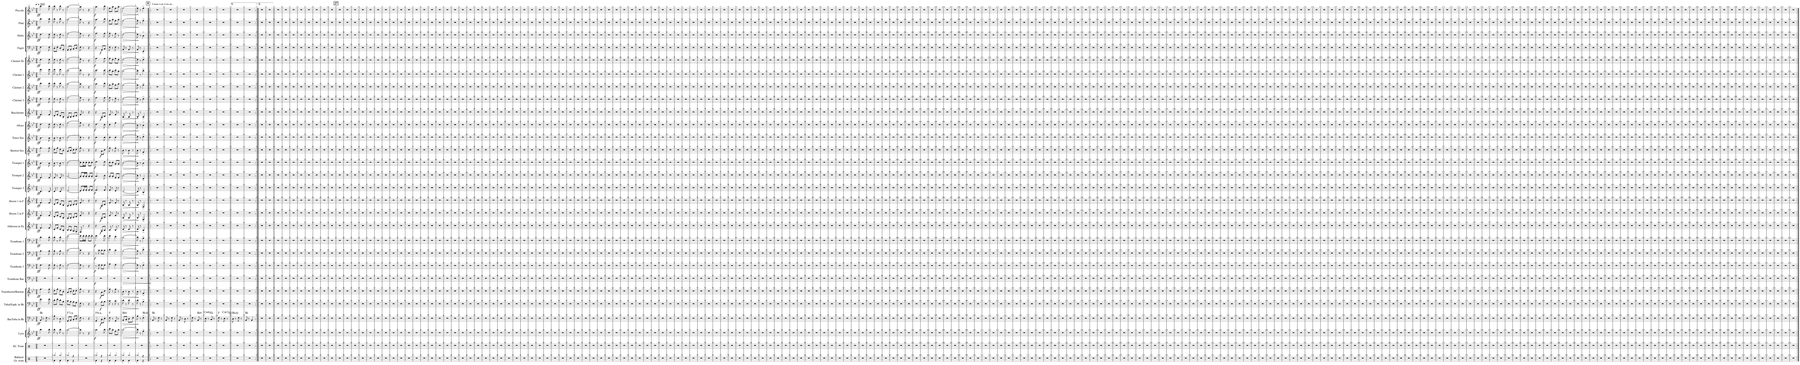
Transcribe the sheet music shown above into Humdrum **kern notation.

**kern	**kern	**kern	**dynam	**kern	**dynam	**harte	**kern	**dynam	**kern	**dynam	**kern	**dynam	**kern	**dynam	**kern	**dynam	**kern	**dynam	**kern	**dynam	**kern	**dynam	**kern	**dynam	**kern	**dynam	**kern	**dynam	**kern	**dynam	**kern	**dynam	**kern	**dynam	**kern	**dynam	**kern	**dynam	**kern	**dynam	**kern	**dynam	**kern	**dynam	**kern	**dynam	**kern	**dynam	**kern	**dynam	**kern	**dynam	**kern	**dynam
*part28	*part27	*part26	*part26	*part25	*part25	*part25	*part24	*part24	*part23	*part23	*part22	*part22	*part21	*part21	*part20	*part20	*part19	*part19	*part18	*part18	*part17	*part17	*part16	*part16	*part15	*part15	*part14	*part14	*part13	*part13	*part12	*part12	*part11	*part11	*part10	*part10	*part9	*part9	*part8	*part8	*part7	*part7	*part6	*part6	*part5	*part5	*part4	*part4	*part3	*part3	*part2	*part2	*part1	*part1
*staff28	*staff27	*staff26	*staff26	*staff25	*staff25	*	*staff24	*staff24	*staff23	*staff23	*staff22	*staff22	*staff21	*staff21	*staff20	*staff20	*staff19	*staff19	*staff18	*staff18	*staff17	*staff17	*staff16	*staff16	*staff15	*staff15	*staff14	*staff14	*staff13	*staff13	*staff12	*staff12	*staff11	*staff11	*staff10	*staff10	*staff9	*staff9	*staff8	*staff8	*staff7	*staff7	*staff6	*staff6	*staff5	*staff5	*staff4	*staff4	*staff3	*staff3	*staff2	*staff2	*staff1	*staff1
*I"Bekken/ Gr. trom	*I"Kl. Trom	*I"Lyra	*	*I"BasTuba in Bb	*	*	*I"Tuba/Euph. in Bb	*	*I"Tenorhoorn/Bariton	*	*I"Trombone Bas	*	*I"Trombone 3	*	*I"Trombone 2	*	*I"Trombone 1	*	*I"Althoorn in Eb	*	*I"Hoorn 2 in F	*	*I"Hoorn 1 in F	*	*I"Trompet 3	*	*I"Trompet 2	*	*I"Trompet 1	*	*I"Bariton Sax	*	*I"Tenor Sax	*	*I"Altsax	*	*I"Basclarinet	*	*I"Clarinet 3	*	*I"Clarinet 2	*	*I"Clarinet 1	*	*I"Clarinet Eb	*	*I"Fagot	*	*I"Hobo	*	*I"Fluit	*	*I"Piccolo	*
*I'Bekk./ Gr,tr.	*I'kl. trom	*I'lyra	*	*	*	*	*I'Tu/Euph.	*	*I'Ten./Ba.	*	*I'Trb. Bas	*	*I'Tbn.	*	*I'Trb 2	*	*I'Trb 1	*	*I'Alt-hrn Eb	*	*I'Hrn 2	*	*I'Hn. 1	*	*	*	*I'Tpt. 2	*	*I'Tpt. 1	*	*I'Bari. Sax.	*	*I'T. Sax.	*	*I'Alt sax	*	*	*	*I'Cl. 3	*	*I'Cl. 2	*	*I'Cl. 1	*	*	*	*I'Fgt.	*	*	*	*I'Fl.	*	*I'Picc.	*
*clefX	*clefX	*clefG^^2	*	*clefFv4	*	*	*clefF4	*	*clefGv2	*	*clefF4	*	*clefF4	*	*clefF4	*	*clefF4	*	*clefG2	*	*clefG2	*	*clefG2	*	*clefG2	*	*clefG2	*	*clefG2	*	*clefGv2	*	*clefG2	*	*clefG2	*	*clefGv2	*	*clefG2	*	*clefG2	*	*clefG2	*	*clefG^2	*	*clefF4	*	*clefG2	*	*clefG2	*	*clefG^2	*
*	*	*	*	*	*	*	*	*	*ITrd4c7	*	*	*	*	*	*	*	*	*	*ITrd4c7	*	*ITrd4c7	*	*ITrd4c7	*	*ITrd1c2	*	*ITrd1c2	*	*ITrd1c2	*	*ITrd12c21	*	*ITrd8c14	*	*ITrd5c9	*	*ITrd1c2	*	*ITrd1c2	*	*ITrd1c2	*	*ITrd1c2	*	*ITrd1c2	*	*	*	*	*	*	*	*ITrd-7c-12	*
*k[]	*k[]	*k[b-e-]	*	*k[b-e-]	*	*	*k[b-e-]	*	*k[b-e-]	*	*k[b-e-]	*	*k[b-e-]	*	*k[b-e-]	*	*k[b-e-]	*	*k[b-e-]	*	*k[b-e-]	*	*k[b-e-]	*	*k[b-e-]	*	*k[b-e-]	*	*k[b-e-]	*	*k[b-e-]	*	*k[b-e-]	*	*k[b-e-]	*	*k[b-e-]	*	*k[b-e-]	*	*k[b-e-]	*	*k[b-e-]	*	*k[b-e-]	*	*k[b-e-]	*	*k[b-e-]	*	*k[b-e-]	*	*k[b-e-]	*
*M2/4	*M2/4	*M2/4	*	*M2/4	*	*	*M2/4	*	*M2/4	*	*M2/4	*	*M2/4	*	*M2/4	*	*M2/4	*	*M2/4	*	*M2/4	*	*M2/4	*	*M2/4	*	*M2/4	*	*M2/4	*	*M2/4	*	*M2/4	*	*M2/4	*	*M2/4	*	*M2/4	*	*M2/4	*	*M2/4	*	*M2/4	*	*M2/4	*	*M2/4	*	*M2/4	*	*M2/4	*
*MM112	*MM112	*MM112	*	*MM112	*	*	*MM112	*	*MM112	*	*MM112	*	*MM112	*	*MM112	*	*MM112	*	*MM112	*	*MM112	*	*MM112	*	*MM112	*	*MM112	*	*MM112	*	*MM112	*	*MM112	*	*MM112	*	*MM112	*	*MM112	*	*MM112	*	*MM112	*	*MM112	*	*MM112	*	*MM112	*	*MM112	*	*MM112	*
=1	=1	=1	=1	=1	=1	=1	=1	=1	=1	=1	=1	=1	=1	=1	=1	=1	=1	=1	=1	=1	=1	=1	=1	=1	=1	=1	=1	=1	=1	=1	=1	=1	=1	=1	=1	=1	=1	=1	=1	=1	=1	=1	=1	=1	=1	=1	=1	=1	=1	=1	=1	=1	=1	=1
!	!	!	!LO:DY:b	!	!LO:DY:b	!	!	!LO:DY:b	!	!LO:DY:b	!	!	!	!LO:DY:b	!	!LO:DY:b	!	!LO:DY:b	!	!LO:DY:b	!	!LO:DY:b	!	!LO:DY:b	!	!LO:DY:b	!	!LO:DY:b	!	!LO:DY:b	!	!LO:DY:b	!	!LO:DY:b	!	!LO:DY:b	!	!LO:DY:b	!	!LO:DY:b	!	!LO:DY:b	!	!LO:DY:b	!	!LO:DY:b	!	!LO:DY:b	!	!LO:DY:b	!	!LO:DY:b	!	!LO:DY:b
2r	2r	4.bbbb-\	ff	8BBB-/	ff	Bb:maj	4.f\	ff	4.f\	ff	2r	.	4.F\	ff	4.B-\	ff	4.d\	ff	4.f/	ff	4.f/	ff	4.f/	ff	4.d/	ff	4.f/	ff	4.b-\	ff	4.f\	ff	4.b-\	ff	4.dd\	ff	4.F/	ff	4.dd\	ff	4.bb-\	ff	4.ddd\	ff	4.ddd\	ff	4.F\	ff	4.dd\	ff	4.bb-\	ff	4.bbb-\	ff
.	.	.	.	8r	.	.	.	.	.	.	.	.	.	.	.	.	.	.	.	.	.	.	.	.	.	.	.	.	.	.	.	.	.	.	.	.	.	.	.	.	.	.	.	.	.	.	.	.	.	.	.	.	.	.
.	.	.	.	8FF\	.	.	.	.	.	.	.	.	.	.	.	.	.	.	.	.	.	.	.	.	.	.	.	.	.	.	.	.	.	.	.	.	.	.	.	.	.	.	.	.	.	.	.	.	.	.	.	.	.	.
.	.	8bbbb-\	.	8r	.	.	8f\	.	8f\	.	.	.	8F\	.	8B-\	.	8d\	.	8f/	.	8f/	.	8f/	.	8d/	.	8f/	.	8b-\	.	8f\	.	8b-\	.	8dd\	.	8F/	.	8dd\	.	8bb-\	.	8ddd\	.	8ddd\	.	8F\	.	8dd\	.	8bb-\	.	8bbb-\	.
=2	=2	=2	=2	=2	=2	=2	=2	=2	=2	=2	=2	=2	=2	=2	=2	=2	=2	=2	=2	=2	=2	=2	=2	=2	=2	=2	=2	=2	=2	=2	=2	=2	=2	=2	=2	=2	=2	=2	=2	=2	=2	=2	=2	=2	=2	=2	=2	=2	=2	=2	=2	=2	=2	=2
*^	*	*	*	*	*	*	*	*	*	*	*	*	*	*	*	*	*	*	*	*	*	*	*	*	*	*	*	*	*	*	*	*	*	*	*	*	*	*	*	*	*	*	*	*	*	*	*	*	*	*	*	*	*	*
4Raa/	4Rf\	2r	8bbbb-\	.	8BB-\	.	.	8d'\L	.	8d'\L	.	2r	.	8F\	.	8B-\	.	8d\	.	8d'/L	.	8d'/L	.	8d'/L	.	8d/	.	8f/	.	8b-\	.	8d'\L	.	8b-\	.	8dd\	.	8D'/L	.	8dd\	.	8bb-\	.	8ddd\	.	8ddd\	.	8D'\L	.	8dd\	.	8bb-\	.	8bbb-\	.
.	.	.	8r	.	8r	.	.	8f'\J	.	8f'\J	.	.	.	8r	.	8r	.	8r	.	8f'/J	.	8f'/J	.	8f'/J	.	8r	.	8r	.	8r	.	8f'\J	.	8r	.	8r	.	8F'/J	.	8r	.	8r	.	8r	.	8r	.	8F'\J	.	8r	.	8r	.	8r	.
4Raa/	4Rf\	.	8bbbb-\	.	8DD\	.	.	8d'\L	.	8d'\L	.	.	.	8F\	.	8B-\	.	8d\	.	8d'/L	.	8d'/L	.	8d'/L	.	8d/	.	8f/	.	8b-\	.	8d'\L	.	8b-\	.	8dd\	.	8D'/L	.	8dd\	.	8bb-\	.	8ddd\	.	8ddd\	.	8D'/L	.	8dd\	.	8bb-\	.	8bbb-\	.
.	.	.	8r	.	8r	.	.	8B-'\J	.	8B-'\J	.	.	.	8r	.	8r	.	8r	.	8B-'/J	.	8B-'/J	.	8B-'/J	.	8r	.	8r	.	8r	.	8B-'\J	.	8r	.	8r	.	8BB-'/J	.	8r	.	8r	.	8r	.	8r	.	8BB-'/J	.	8r	.	8r	.	8r	.
=3	=3	=3	=3	=3	=3	=3	=3	=3	=3	=3	=3	=3	=3	=3	=3	=3	=3	=3	=3	=3	=3	=3	=3	=3	=3	=3	=3	=3	=3	=3	=3	=3	=3	=3	=3	=3	=3	=3	=3	=3	=3	=3	=3	=3	=3	=3	=3	=3	=3	=3	=3	=3	=3	=3	=3
!	!	!	!	!	!	!	!LO:H:kt=7	!	!	!	!	!	!	!	!	!	!	!	!	!	!	!	!	!	!	!	!	!	!	!	!	!	!	!	!	!	!	!	!	!	!	!	!	!	!	!	!	!	!	!	!	!	!	!	!
4Raa/	4Rf\	2r	[2aaaa\	.	8AAA'/L	.	F:7/3	8c'\L	.	8A'/L	.	2r	.	[2F\	.	[2c\	.	[2f\	.	8c'/L	.	8A'/L	.	8A'/L	.	[2e-/	.	[2a/	.	[2cc\	.	8A'/L	.	[2cc\	.	[2ff\	.	8AA'/L	.	[2ff\	.	[2aa\	.	[2ccc\	.	[2eee-\	.	8AA'/L	.	[2ee-\	.	[2aa\	.	[2aaa\	.
.	.	.	.	.	8BBB-'/J	.	.	8B-'\J	.	8B-'/J	.	.	.	.	.	.	.	.	.	8B-'/J	.	8B-'/J	.	8B-'/J	.	.	.	.	.	.	.	8B-'/J	.	.	.	.	.	8BB-'/J	.	.	.	.	.	.	.	.	.	8BB-'/J	.	.	.	.	.	.	.
4r	4r	.	.	.	8CC'/L	.	.	8A'\L	.	8c'\L	.	.	.	.	.	.	.	.	.	8A'/L	.	8c'/L	.	8c'/L	.	.	.	.	.	.	.	8c'\L	.	.	.	.	.	8C'/L	.	.	.	.	.	.	.	.	.	8C'/L	.	.	.	.	.	.	.
.	.	.	.	.	8DD'/J	.	.	8G'\J	.	8d'\J	.	.	.	.	.	.	.	.	.	8G'/J	.	8d'/J	.	8d'/J	.	.	.	.	.	.	.	8d'\J	.	.	.	.	.	8D'/J	.	.	.	.	.	.	.	.	.	8D'/J	.	.	.	.	.	.	.
*v	*v	*	*	*	*	*	*	*	*	*	*	*	*	*	*	*	*	*	*	*	*	*	*	*	*	*	*	*	*	*	*	*	*	*	*	*	*	*	*	*	*	*	*	*	*	*	*	*	*	*	*	*	*	*	*
=4	=4	=4	=4	=4	=4	=4	=4	=4	=4	=4	=4	=4	=4	=4	=4	=4	=4	=4	=4	=4	=4	=4	=4	=4	=4	=4	=4	=4	=4	=4	=4	=4	=4	=4	=4	=4	=4	=4	=4	=4	=4	=4	=4	=4	=4	=4	=4	=4	=4	=4	=4	=4	=4	=4
2r	2r	8aaaa\]	.	8FF\	.	.	8F\	.	8f\	.	2r	.	8F\]	.	8c\]	.	8f\L]	.	8F/	.	8f/	.	8f/	.	8e-/L]	.	8a/L]	.	8cc\L]	.	8f\	.	8cc\]	.	8ff\]	.	8F/	.	8ff\]	.	8aa\]	.	8ccc\]	.	8eee-\]	.	8F\	.	8ee-\]	.	8aa\]	.	8aaa\]	.
.	.	8r	.	8r	.	.	8r	.	8r	.	.	.	8r	.	8r	.	16f'\L	.	8r	.	8r	.	8r	.	16f'/L	.	16a'/L	.	16cc'\L	.	8r	.	8r	.	8r	.	8r	.	8r	.	8r	.	8r	.	8r	.	8r	.	8r	.	8r	.	8r	.
.	.	.	.	.	.	.	.	.	.	.	.	.	.	.	.	.	16f'\JJ	.	.	.	.	.	.	.	16f'/JJ	.	16a'/JJ	.	16cc'\JJ	.	.	.	.	.	.	.	.	.	.	.	.	.	.	.	.	.	.	.	.	.	.	.	.	.
.	.	4r	.	4r	.	.	4r	.	4r	.	.	.	4r	.	4r	.	8f'\L	.	4r	.	4r	.	4r	.	8f'/L	.	8a'/L	.	8cc'\L	.	4r	.	4r	.	4r	.	4r	.	4r	.	4r	.	4r	.	4r	.	4r	.	4r	.	4r	.	4r	.
.	.	.	.	.	.	.	.	.	.	.	.	.	.	.	.	.	8f'\J	.	.	.	.	.	.	.	8f'/J	.	8a'/J	.	8cc'\J	.	.	.	.	.	.	.	.	.	.	.	.	.	.	.	.	.	.	.	.	.	.	.	.	.
=5	=5	=5	=5	=5	=5	=5	=5	=5	=5	=5	=5	=5	=5	=5	=5	=5	=5	=5	=5	=5	=5	=5	=5	=5	=5	=5	=5	=5	=5	=5	=5	=5	=5	=5	=5	=5	=5	=5	=5	=5	=5	=5	=5	=5	=5	=5	=5	=5	=5	=5	=5	=5	=5	=5
*^	*	*	*	*	*	*	*	*	*	*	*	*	*	*	*	*	*	*	*	*	*	*	*	*	*	*	*	*	*	*	*	*	*	*	*	*	*	*	*	*	*	*	*	*	*	*	*	*	*	*	*	*	*	*
!	!	!	!	!LO:DY:b	!	!	!LO:H:kt=6	!	!	!	!	!	!LO:DY:b	!	!LO:DY:b	!	!LO:DY:b	!	!LO:DY:b	!	!	!	!	!	!	!	!LO:DY:b	!	!LO:DY:b	!	!LO:DY:b	!	!	!	!LO:DY:b	!	!LO:DY:b	!	!	!	!LO:DY:b	!	!LO:DY:b	!	!LO:DY:b	!	!LO:DY:b	!	!	!	!LO:DY:b	!	!LO:DY:b	!	!LO:DY:b
4Raa/	4Rf\	2r	4.aaaa\	f	4AAA/	.	F:maj6/3	4r	.	4r	.	2r	f	8r	f	8r	f	4.f\	f	4r	.	4r	.	4r	.	4.f/	f	4.a/	f	4.dd\	f	4r	.	4.cc\	f	4.dd\	f	4r	.	4.ff\	f	4.aa\	f	4.ccc\	f	4.fff\	f	4r	.	4.ff\	f	4.aa\	f	4.aaa\	f
.	.	.	.	.	.	.	.	.	.	.	.	.	.	8F\	.	8c\	.	.	.	.	.	.	.	.	.	.	.	.	.	.	.	.	.	.	.	.	.	.	.	.	.	.	.	.	.	.	.	.	.	.	.	.	.	.	.
!	!	!	!	!	!	!LO:DY:b	!	!	!LO:DY:b	!	!LO:DY:b	!	!	!	!	!	!	!	!	!	!LO:DY:b	!	!LO:DY:b	!	!LO:DY:b	!	!	!	!	!	!	!	!LO:DY:b	!	!	!	!	!	!LO:DY:b	!	!	!	!	!	!	!	!	!	!LO:DY:b	!	!	!	!	!	!
4r	4r	.	.	.	8CC'\L	f	.	8A\L	f	8A\L	f	.	.	8F\L	.	8c\L	.	.	.	8A/L	f	8A/L	f	8A/L	f	.	.	.	.	.	.	8A\L	f	.	.	.	.	8AA/L	f	.	.	.	.	.	.	.	.	8AA/L	f	.	.	.	.	.	.
.	.	.	8bbbb-\	.	8EE-'\J	.	.	8B-\J	.	8c\J	.	.	.	8F\J	.	8c\J	.	8f\	.	8B-/J	.	8c/J	.	8c/J	.	8f/	.	8b-\	.	8dd\	.	8c\J	.	8cc\	.	8cc\	.	8C/J	.	8ff\	.	8bb-\	.	8ccc\	.	8fff\	.	8C/J	.	8ff\	.	8bb-\	.	8bbb-\	.
=6	=6	=6	=6	=6	=6	=6	=6	=6	=6	=6	=6	=6	=6	=6	=6	=6	=6	=6	=6	=6	=6	=6	=6	=6	=6	=6	=6	=6	=6	=6	=6	=6	=6	=6	=6	=6	=6	=6	=6	=6	=6	=6	=6	=6	=6	=6	=6	=6	=6	=6	=6	=6	=6	=6	=6
4Raa/	4Rf\	2r	8ccccc'\L	.	8FF\	.	F:maj	8c\	.	8f\	.	2r	.	4A'\	.	4d'\	.	4f'\	.	8c/	.	8f/	.	8f/	.	8f'/	.	8a'/L	.	8cc'\L	.	8f\	.	4cc'\	.	4cc'\	.	8F/	.	8ff'\	.	8ff'\L	.	8ccc'\L	.	8fff'\L	.	8F\	.	8ff'\	.	8ff'\L	.	8fff'\L	.
.	.	.	8aaaa'\J	.	8r	.	.	8r	.	8r	.	.	.	.	.	.	.	.	.	8r	.	8r	.	8r	.	8r	.	8a'/J	.	8cc'\J	.	8r	.	.	.	.	.	8r	.	8r	.	8aa'\J	.	8aa'\J	.	8ddd'\J	.	8r	.	8r	.	8aa'\J	.	8aaa'\J	.
4Raa/	4Rf\	.	8ffff'\L	.	8AAA/	.	.	8c\	.	8f\	.	.	.	4G'\	.	4c'\	.	4e-'\	.	8c/	.	8f/	.	8f/	.	8e-'/	.	8f'/L	.	8a'/L	.	8f\	.	4cc'\	.	4ff'\	.	8F/	.	8ee-'\	.	8ff'\L	.	8ccc'\L	.	8fff'\L	.	8F\	.	8ee-'\	.	8ff'\L	.	8fff'\L	.
.	.	.	8aaaa'\J	.	8r	.	.	8r	.	8r	.	.	.	.	.	.	.	.	.	8r	.	8r	.	8r	.	8r	.	8f'/J	.	8a'/J	.	8r	.	.	.	.	.	8r	.	8r	.	8aa'\J	.	8aa'\J	.	8ddd'\J	.	8r	.	8r	.	8aa'\J	.	8aaa'\J	.
=7	=7	=7	=7	=7	=7	=7	=7	=7	=7	=7	=7	=7	=7	=7	=7	=7	=7	=7	=7	=7	=7	=7	=7	=7	=7	=7	=7	=7	=7	=7	=7	=7	=7	=7	=7	=7	=7	=7	=7	=7	=7	=7	=7	=7	=7	=7	=7	=7	=7	=7	=7	=7	=7	=7	=7
!	!	!	!	!LO:HP:b	!	!LO:HP:b	!LO:H:kt=6	!	!LO:HP:b	!	!LO:HP:b	!	!LO:HP:b	!	!LO:HP:b	!	!LO:HP:b	!	!LO:HP:b	!	!LO:HP:b	!	!LO:HP:b	!	!LO:HP:b	!	!LO:HP:b	!	!LO:HP:b	!	!LO:HP:b	!	!LO:HP:b	!	!LO:HP:b	!	!LO:HP:b	!	!LO:HP:b	!	!LO:HP:b	!	!LO:HP:b	!	!LO:HP:b	!	!LO:HP:b	!	!LO:HP:b	!	!LO:HP:b	!	!LO:HP:b	!	!LO:HP:b
4Raa/	4Rf\	2r	[2bbbb-\	>	8BBB-'/L	>	Bb:maj6	8d\	>	8B-\	>	2r	>	[2F\	>	[2B-\	>	[2d\	>	8d/	>	8B-/	>	8B-/	>	[2d/	>	[2b-\	>	[2b-\	>	8B-\	>	[2dd\	>	[2b-\	>	8BB-/	>	[2dd\	>	[2ff\	>	[2bb-\	>	[2ddd\	>	8BB-/	>	[2dd\	>	[2ff\	>	[2fff\	>
.	.	.	.	.	8CC'/J	.	.	8r	.	8r	.	.	.	.	.	.	.	.	.	8r	.	8r	.	8r	.	.	.	.	.	.	.	8r	.	.	.	.	.	8r	.	.	.	.	.	.	.	.	.	8r	.	.	.	.	.	.	.
4Raa/	4Rf\	.	.	.	8DD'\L	.	.	8d\	.	8B-\	.	.	.	.	.	.	.	.	.	8d/	.	8B-/	.	8B-/	.	.	.	.	.	.	.	8B-\	.	.	.	.	.	8BB-/	.	.	.	.	.	.	.	.	.	8BB-/	.	.	.	.	.	.	.
.	.	.	.	.	8FF'\J	.	.	8r	.	8r	.	.	.	.	.	.	.	.	.	8r	.	8r	.	8r	.	.	.	.	.	.	.	8r	.	.	.	.	.	8r	.	.	.	.	.	.	.	.	.	8r	.	.	.	.	.	.	.
=8	=8	=8	=8	=8	=8	=8	=8	=8	=8	=8	=8	=8	=8	=8	=8	=8	=8	=8	=8	=8	=8	=8	=8	=8	=8	=8	=8	=8	=8	=8	=8	=8	=8	=8	=8	=8	=8	=8	=8	=8	=8	=8	=8	=8	=8	=8	=8	=8	=8	=8	=8	=8	=8	=8	=8
4Raa/	4Rf\	2r	8bbbb-\]	.	8BB-\	.	.	8d\	.	8B-\	.	2r	.	8F\]	.	8B-\]	.	8d\]	.	8d/	.	8B-/	.	8B-/	.	8d/]	.	8b-\]	.	8b-\]	.	8B-\	.	8dd\]	.	8b-\]	.	8BB-/	.	8dd\]	.	8ff\]	.	8bb-\]	.	8ddd\]	.	8BB-/	.	8dd\]	.	8ff\]	.	8fff\]	.
.	.	.	8r	]	8r	]	.	8r	]	8r	]	.	.	8r	]	8r	]	8r	]	8r	]	8r	]	8r	]	8r	]	8r	]	8r	]	8r	]	8r	]	8r	]	8r	]	8r	]	8r	]	8r	]	8r	]	8r	]	8r	]	8r	]	8r	]
4r	4r	.	4ffff^\	.	4FF^\	.	Bb:maj/5	4B-^\	.	4F^/	.	.	.	4F^\	.	4d^\	.	4B-^\	.	4B-^/	.	4F^/	.	4F^/	.	4B-^/	.	4d^/	.	4b-^\	.	4F^/	.	4dd^\	.	4b-^\	.	4BB-^/	.	4dd^\	.	4ff^\	.	4bb-^\	.	4ddd^\	.	4FF^/	.	4b-^\	.	4ff^\	.	4fff^\	.
*v	*v	*	*	*	*	*	*	*	*	*	*	*	*	*	*	*	*	*	*	*	*	*	*	*	*	*	*	*	*	*	*	*	*	*	*	*	*	*	*	*	*	*	*	*	*	*	*	*	*	*	*	*	*	*	*
.	.	.	.	.	.	.	.	.	.	.	.	]	.	.	.	.	.	.	.	.	.	.	.	.	.	.	.	.	.	.	.	.	.	.	.	.	.	.	.	.	.	.	.	.	.	.	.	.	.	.	.	.	.	.
!!LO:REH:place=s1:a:B:cj:fs=14:t=9
=9!|:	=9!|:	=9!|:	=9!|:	=9!|:	=9!|:	=9!|:	=9!|:	=9!|:	=9!|:	=9!|:	=9!|:	=9!|:	=9!|:	=9!|:	=9!|:	=9!|:	=9!|:	=9!|:	=9!|:	=9!|:	=9!|:	=9!|:	=9!|:	=9!|:	=9!|:	=9!|:	=9!|:	=9!|:	=9!|:	=9!|:	=9!|:	=9!|:	=9!|:	=9!|:	=9!|:	=9!|:	=9!|:	=9!|:	=9!|:	=9!|:	=9!|:	=9!|:	=9!|:	=9!|:	=9!|:	=9!|:	=9!|:	=9!|:	=9!|:	=9!|:	=9!|:	=9!|:	=9!|:	=9!|:
!	!	!	!	!	!	!	!	!	!	!	!	!	!	!	!	!	!	!	!	!	!	!	!	!	!	!	!	!	!	!	!	!	!	!	!	!	!	!	!	!	!	!	!	!	!	!	!	!	!	!	!	!	!LO:TX:a:t=Casian si pa to ka-an...	!
2r	2r	2r	.	8BBB-/	.	Bb:maj	2r	.	2r	.	2r	.	2r	.	2r	.	2r	.	2r	.	2r	.	2r	.	2r	.	2r	.	2r	.	2r	.	2r	.	2r	.	2r	.	2r	.	2r	.	2r	.	2r	.	2r	.	2r	.	2r	.	2r	.
.	.	.	.	8r	.	.	.	.	.	.	.	.	.	.	.	.	.	.	.	.	.	.	.	.	.	.	.	.	.	.	.	.	.	.	.	.	.	.	.	.	.	.	.	.	.	.	.	.	.	.	.	.	.	.
.	.	.	.	8FF\	.	.	.	.	.	.	.	.	.	.	.	.	.	.	.	.	.	.	.	.	.	.	.	.	.	.	.	.	.	.	.	.	.	.	.	.	.	.	.	.	.	.	.	.	.	.	.	.	.	.
.	.	.	.	8r	.	.	.	.	.	.	.	.	.	.	.	.	.	.	.	.	.	.	.	.	.	.	.	.	.	.	.	.	.	.	.	.	.	.	.	.	.	.	.	.	.	.	.	.	.	.	.	.	.	.
=10	=10	=10	=10	=10	=10	=10	=10	=10	=10	=10	=10	=10	=10	=10	=10	=10	=10	=10	=10	=10	=10	=10	=10	=10	=10	=10	=10	=10	=10	=10	=10	=10	=10	=10	=10	=10	=10	=10	=10	=10	=10	=10	=10	=10	=10	=10	=10	=10	=10	=10	=10	=10	=10	=10
2r	2r	2r	.	8BBB-/	.	.	2r	.	2r	.	2r	.	2r	.	2r	.	2r	.	2r	.	2r	.	2r	.	2r	.	2r	.	2r	.	2r	.	2r	.	2r	.	2r	.	2r	.	2r	.	2r	.	2r	.	2r	.	2r	.	2r	.	2r	.
.	.	.	.	8r	.	.	.	.	.	.	.	.	.	.	.	.	.	.	.	.	.	.	.	.	.	.	.	.	.	.	.	.	.	.	.	.	.	.	.	.	.	.	.	.	.	.	.	.	.	.	.	.	.	.
.	.	.	.	8FF\	.	.	.	.	.	.	.	.	.	.	.	.	.	.	.	.	.	.	.	.	.	.	.	.	.	.	.	.	.	.	.	.	.	.	.	.	.	.	.	.	.	.	.	.	.	.	.	.	.	.
.	.	.	.	8r	.	.	.	.	.	.	.	.	.	.	.	.	.	.	.	.	.	.	.	.	.	.	.	.	.	.	.	.	.	.	.	.	.	.	.	.	.	.	.	.	.	.	.	.	.	.	.	.	.	.
=11	=11	=11	=11	=11	=11	=11	=11	=11	=11	=11	=11	=11	=11	=11	=11	=11	=11	=11	=11	=11	=11	=11	=11	=11	=11	=11	=11	=11	=11	=11	=11	=11	=11	=11	=11	=11	=11	=11	=11	=11	=11	=11	=11	=11	=11	=11	=11	=11	=11	=11	=11	=11	=11	=11
2r	2r	2r	.	8BBB-/	.	.	2r	.	2r	.	2r	.	2r	.	2r	.	2r	.	2r	.	2r	.	2r	.	2r	.	2r	.	2r	.	2r	.	2r	.	2r	.	2r	.	2r	.	2r	.	2r	.	2r	.	2r	.	2r	.	2r	.	2r	.
.	.	.	.	8r	.	.	.	.	.	.	.	.	.	.	.	.	.	.	.	.	.	.	.	.	.	.	.	.	.	.	.	.	.	.	.	.	.	.	.	.	.	.	.	.	.	.	.	.	.	.	.	.	.	.
.	.	.	.	8DD\	.	.	.	.	.	.	.	.	.	.	.	.	.	.	.	.	.	.	.	.	.	.	.	.	.	.	.	.	.	.	.	.	.	.	.	.	.	.	.	.	.	.	.	.	.	.	.	.	.	.
.	.	.	.	8r	.	.	.	.	.	.	.	.	.	.	.	.	.	.	.	.	.	.	.	.	.	.	.	.	.	.	.	.	.	.	.	.	.	.	.	.	.	.	.	.	.	.	.	.	.	.	.	.	.	.
=12	=12	=12	=12	=12	=12	=12	=12	=12	=12	=12	=12	=12	=12	=12	=12	=12	=12	=12	=12	=12	=12	=12	=12	=12	=12	=12	=12	=12	=12	=12	=12	=12	=12	=12	=12	=12	=12	=12	=12	=12	=12	=12	=12	=12	=12	=12	=12	=12	=12	=12	=12	=12	=12	=12
2r	2r	2r	.	8FF\	.	.	2r	.	2r	.	2r	.	2r	.	2r	.	2r	.	2r	.	2r	.	2r	.	2r	.	2r	.	2r	.	2r	.	2r	.	2r	.	2r	.	2r	.	2r	.	2r	.	2r	.	2r	.	2r	.	2r	.	2r	.
.	.	.	.	8r	.	.	.	.	.	.	.	.	.	.	.	.	.	.	.	.	.	.	.	.	.	.	.	.	.	.	.	.	.	.	.	.	.	.	.	.	.	.	.	.	.	.	.	.	.	.	.	.	.	.
!	!	!	!	!	!	!LO:H:kt=6	!	!	!	!	!	!	!	!	!	!	!	!	!	!	!	!	!	!	!	!	!	!	!	!	!	!	!	!	!	!	!	!	!	!	!	!	!	!	!	!	!	!	!	!	!	!	!	!
.	.	.	.	8BBB-/	.	Bb:maj6	.	.	.	.	.	.	.	.	.	.	.	.	.	.	.	.	.	.	.	.	.	.	.	.	.	.	.	.	.	.	.	.	.	.	.	.	.	.	.	.	.	.	.	.	.	.	.	.
.	.	.	.	8r	.	.	.	.	.	.	.	.	.	.	.	.	.	.	.	.	.	.	.	.	.	.	.	.	.	.	.	.	.	.	.	.	.	.	.	.	.	.	.	.	.	.	.	.	.	.	.	.	.	.
=13	=13	=13	=13	=13	=13	=13	=13	=13	=13	=13	=13	=13	=13	=13	=13	=13	=13	=13	=13	=13	=13	=13	=13	=13	=13	=13	=13	=13	=13	=13	=13	=13	=13	=13	=13	=13	=13	=13	=13	=13	=13	=13	=13	=13	=13	=13	=13	=13	=13	=13	=13	=13	=13	=13
!	!	!	!	!	!	!LO:H:kt=m6	!	!	!	!	!	!	!	!	!	!	!	!	!	!	!	!	!	!	!	!	!	!	!	!	!	!	!	!	!	!	!	!	!	!	!	!	!	!	!	!	!	!	!	!	!	!	!	!
2r	2r	2r	.	8EE-\	.	C:min6/b3	2r	.	2r	.	2r	.	2r	.	2r	.	2r	.	2r	.	2r	.	2r	.	2r	.	2r	.	2r	.	2r	.	2r	.	2r	.	2r	.	2r	.	2r	.	2r	.	2r	.	2r	.	2r	.	2r	.	2r	.
.	.	.	.	8r	.	.	.	.	.	.	.	.	.	.	.	.	.	.	.	.	.	.	.	.	.	.	.	.	.	.	.	.	.	.	.	.	.	.	.	.	.	.	.	.	.	.	.	.	.	.	.	.	.	.
.	.	.	.	8CC/	.	.	.	.	.	.	.	.	.	.	.	.	.	.	.	.	.	.	.	.	.	.	.	.	.	.	.	.	.	.	.	.	.	.	.	.	.	.	.	.	.	.	.	.	.	.	.	.	.	.
.	.	.	.	8r	.	.	.	.	.	.	.	.	.	.	.	.	.	.	.	.	.	.	.	.	.	.	.	.	.	.	.	.	.	.	.	.	.	.	.	.	.	.	.	.	.	.	.	.	.	.	.	.	.	.
=14	=14	=14	=14	=14	=14	=14	=14	=14	=14	=14	=14	=14	=14	=14	=14	=14	=14	=14	=14	=14	=14	=14	=14	=14	=14	=14	=14	=14	=14	=14	=14	=14	=14	=14	=14	=14	=14	=14	=14	=14	=14	=14	=14	=14	=14	=14	=14	=14	=14	=14	=14	=14	=14	=14
2r	2r	2r	.	8FF\	.	F:maj	2r	.	2r	.	2r	.	2r	.	2r	.	2r	.	2r	.	2r	.	2r	.	2r	.	2r	.	2r	.	2r	.	2r	.	2r	.	2r	.	2r	.	2r	.	2r	.	2r	.	2r	.	2r	.	2r	.	2r	.
.	.	.	.	8r	.	.	.	.	.	.	.	.	.	.	.	.	.	.	.	.	.	.	.	.	.	.	.	.	.	.	.	.	.	.	.	.	.	.	.	.	.	.	.	.	.	.	.	.	.	.	.	.	.	.
!	!	!	!	!	!	!LO:H:kt=m7	!	!	!	!	!	!	!	!	!	!	!	!	!	!	!	!	!	!	!	!	!	!	!	!	!	!	!	!	!	!	!	!	!	!	!	!	!	!	!	!	!	!	!	!	!	!	!	!
.	.	.	.	8EE-\	.	C:min7/b3	.	.	.	.	.	.	.	.	.	.	.	.	.	.	.	.	.	.	.	.	.	.	.	.	.	.	.	.	.	.	.	.	.	.	.	.	.	.	.	.	.	.	.	.	.	.	.	.
.	.	.	.	8r	.	.	.	.	.	.	.	.	.	.	.	.	.	.	.	.	.	.	.	.	.	.	.	.	.	.	.	.	.	.	.	.	.	.	.	.	.	.	.	.	.	.	.	.	.	.	.	.	.	.
=15||	=15||	=15||	=15||	=15||	=15||	=15||	=15||	=15||	=15||	=15||	=15||	=15||	=15||	=15||	=15||	=15||	=15||	=15||	=15||	=15||	=15||	=15||	=15||	=15||	=15||	=15||	=15||	=15||	=15||	=15||	=15||	=15||	=15||	=15||	=15||	=15||	=15||	=15||	=15||	=15||	=15||	=15||	=15||	=15||	=15||	=15||	=15||	=15||	=15||	=15||	=15||	=15||	=15||	=15||
2r	2r	2r	.	8DD\	.	Bb:maj/3	2r	.	2r	.	2r	.	2r	.	2r	.	2r	.	2r	.	2r	.	2r	.	2r	.	2r	.	2r	.	2r	.	2r	.	2r	.	2r	.	2r	.	2r	.	2r	.	2r	.	2r	.	2r	.	2r	.	2r	.
.	.	.	.	8r	.	.	.	.	.	.	.	.	.	.	.	.	.	.	.	.	.	.	.	.	.	.	.	.	.	.	.	.	.	.	.	.	.	.	.	.	.	.	.	.	.	.	.	.	.	.	.	.	.	.
.	.	.	.	8FF\	.	.	.	.	.	.	.	.	.	.	.	.	.	.	.	.	.	.	.	.	.	.	.	.	.	.	.	.	.	.	.	.	.	.	.	.	.	.	.	.	.	.	.	.	.	.	.	.	.	.
.	.	.	.	8r	.	.	.	.	.	.	.	.	.	.	.	.	.	.	.	.	.	.	.	.	.	.	.	.	.	.	.	.	.	.	.	.	.	.	.	.	.	.	.	.	.	.	.	.	.	.	.	.	.	.
=16	=16	=16	=16	=16	=16	=16	=16	=16	=16	=16	=16	=16	=16	=16	=16	=16	=16	=16	=16	=16	=16	=16	=16	=16	=16	=16	=16	=16	=16	=16	=16	=16	=16	=16	=16	=16	=16	=16	=16	=16	=16	=16	=16	=16	=16	=16	=16	=16	=16	=16	=16	=16	=16	=16
2r	2r	2r	.	8BBB-/	.	Bb:maj	2r	.	2r	.	2r	.	2r	.	2r	.	2r	.	2r	.	2r	.	2r	.	2r	.	2r	.	2r	.	2r	.	2r	.	2r	.	2r	.	2r	.	2r	.	2r	.	2r	.	2r	.	2r	.	2r	.	2r	.
.	.	.	.	8r	.	.	.	.	.	.	.	.	.	.	.	.	.	.	.	.	.	.	.	.	.	.	.	.	.	.	.	.	.	.	.	.	.	.	.	.	.	.	.	.	.	.	.	.	.	.	.	.	.	.
.	.	.	.	4BBB-/	.	.	.	.	.	.	.	.	.	.	.	.	.	.	.	.	.	.	.	.	.	.	.	.	.	.	.	.	.	.	.	.	.	.	.	.	.	.	.	.	.	.	.	.	.	.	.	.	.	.
=17:|!	=17:|!	=17:|!	=17:|!	=17:|!	=17:|!	=17:|!	=17:|!	=17:|!	=17:|!	=17:|!	=17:|!	=17:|!	=17:|!	=17:|!	=17:|!	=17:|!	=17:|!	=17:|!	=17:|!	=17:|!	=17:|!	=17:|!	=17:|!	=17:|!	=17:|!	=17:|!	=17:|!	=17:|!	=17:|!	=17:|!	=17:|!	=17:|!	=17:|!	=17:|!	=17:|!	=17:|!	=17:|!	=17:|!	=17:|!	=17:|!	=17:|!	=17:|!	=17:|!	=17:|!	=17:|!	=17:|!	=17:|!	=17:|!	=17:|!	=17:|!	=17:|!	=17:|!	=17:|!	=17:|!
2r	2r	2r	.	2r	.	.	2r	.	2r	.	2r	.	2r	.	2r	.	2r	.	2r	.	2r	.	2r	.	2r	.	2r	.	2r	.	2r	.	2r	.	2r	.	2r	.	2r	.	2r	.	2r	.	2r	.	2r	.	2r	.	2r	.	2r	.
=18	=18	=18	=18	=18	=18	=18	=18	=18	=18	=18	=18	=18	=18	=18	=18	=18	=18	=18	=18	=18	=18	=18	=18	=18	=18	=18	=18	=18	=18	=18	=18	=18	=18	=18	=18	=18	=18	=18	=18	=18	=18	=18	=18	=18	=18	=18	=18	=18	=18	=18	=18	=18	=18	=18
2r	2r	2r	.	2r	.	.	2r	.	2r	.	2r	.	2r	.	2r	.	2r	.	2r	.	2r	.	2r	.	2r	.	2r	.	2r	.	2r	.	2r	.	2r	.	2r	.	2r	.	2r	.	2r	.	2r	.	2r	.	2r	.	2r	.	2r	.
=19||	=19||	=19||	=19||	=19||	=19||	=19||	=19||	=19||	=19||	=19||	=19||	=19||	=19||	=19||	=19||	=19||	=19||	=19||	=19||	=19||	=19||	=19||	=19||	=19||	=19||	=19||	=19||	=19||	=19||	=19||	=19||	=19||	=19||	=19||	=19||	=19||	=19||	=19||	=19||	=19||	=19||	=19||	=19||	=19||	=19||	=19||	=19||	=19||	=19||	=19||	=19||	=19||	=19||	=19||
2r	2r	2r	.	2r	.	.	2r	.	2r	.	2r	.	2r	.	2r	.	2r	.	2r	.	2r	.	2r	.	2r	.	2r	.	2r	.	2r	.	2r	.	2r	.	2r	.	2r	.	2r	.	2r	.	2r	.	2r	.	2r	.	2r	.	2r	.
=20	=20	=20	=20	=20	=20	=20	=20	=20	=20	=20	=20	=20	=20	=20	=20	=20	=20	=20	=20	=20	=20	=20	=20	=20	=20	=20	=20	=20	=20	=20	=20	=20	=20	=20	=20	=20	=20	=20	=20	=20	=20	=20	=20	=20	=20	=20	=20	=20	=20	=20	=20	=20	=20	=20
2r	2r	2r	.	2r	.	.	2r	.	2r	.	2r	.	2r	.	2r	.	2r	.	2r	.	2r	.	2r	.	2r	.	2r	.	2r	.	2r	.	2r	.	2r	.	2r	.	2r	.	2r	.	2r	.	2r	.	2r	.	2r	.	2r	.	2r	.
=21	=21	=21	=21	=21	=21	=21	=21	=21	=21	=21	=21	=21	=21	=21	=21	=21	=21	=21	=21	=21	=21	=21	=21	=21	=21	=21	=21	=21	=21	=21	=21	=21	=21	=21	=21	=21	=21	=21	=21	=21	=21	=21	=21	=21	=21	=21	=21	=21	=21	=21	=21	=21	=21	=21
2r	2r	2r	.	2r	.	.	2r	.	2r	.	2r	.	2r	.	2r	.	2r	.	2r	.	2r	.	2r	.	2r	.	2r	.	2r	.	2r	.	2r	.	2r	.	2r	.	2r	.	2r	.	2r	.	2r	.	2r	.	2r	.	2r	.	2r	.
=22	=22	=22	=22	=22	=22	=22	=22	=22	=22	=22	=22	=22	=22	=22	=22	=22	=22	=22	=22	=22	=22	=22	=22	=22	=22	=22	=22	=22	=22	=22	=22	=22	=22	=22	=22	=22	=22	=22	=22	=22	=22	=22	=22	=22	=22	=22	=22	=22	=22	=22	=22	=22	=22	=22
2r	2r	2r	.	2r	.	.	2r	.	2r	.	2r	.	2r	.	2r	.	2r	.	2r	.	2r	.	2r	.	2r	.	2r	.	2r	.	2r	.	2r	.	2r	.	2r	.	2r	.	2r	.	2r	.	2r	.	2r	.	2r	.	2r	.	2r	.
=23	=23	=23	=23	=23	=23	=23	=23	=23	=23	=23	=23	=23	=23	=23	=23	=23	=23	=23	=23	=23	=23	=23	=23	=23	=23	=23	=23	=23	=23	=23	=23	=23	=23	=23	=23	=23	=23	=23	=23	=23	=23	=23	=23	=23	=23	=23	=23	=23	=23	=23	=23	=23	=23	=23
2r	2r	2r	.	2r	.	.	2r	.	2r	.	2r	.	2r	.	2r	.	2r	.	2r	.	2r	.	2r	.	2r	.	2r	.	2r	.	2r	.	2r	.	2r	.	2r	.	2r	.	2r	.	2r	.	2r	.	2r	.	2r	.	2r	.	2r	.
=24	=24	=24	=24	=24	=24	=24	=24	=24	=24	=24	=24	=24	=24	=24	=24	=24	=24	=24	=24	=24	=24	=24	=24	=24	=24	=24	=24	=24	=24	=24	=24	=24	=24	=24	=24	=24	=24	=24	=24	=24	=24	=24	=24	=24	=24	=24	=24	=24	=24	=24	=24	=24	=24	=24
2r	2r	2r	.	2r	.	.	2r	.	2r	.	2r	.	2r	.	2r	.	2r	.	2r	.	2r	.	2r	.	2r	.	2r	.	2r	.	2r	.	2r	.	2r	.	2r	.	2r	.	2r	.	2r	.	2r	.	2r	.	2r	.	2r	.	2r	.
=25	=25	=25	=25	=25	=25	=25	=25	=25	=25	=25	=25	=25	=25	=25	=25	=25	=25	=25	=25	=25	=25	=25	=25	=25	=25	=25	=25	=25	=25	=25	=25	=25	=25	=25	=25	=25	=25	=25	=25	=25	=25	=25	=25	=25	=25	=25	=25	=25	=25	=25	=25	=25	=25	=25
2r	2r	2r	.	2r	.	.	2r	.	2r	.	2r	.	2r	.	2r	.	2r	.	2r	.	2r	.	2r	.	2r	.	2r	.	2r	.	2r	.	2r	.	2r	.	2r	.	2r	.	2r	.	2r	.	2r	.	2r	.	2r	.	2r	.	2r	.
=26	=26	=26	=26	=26	=26	=26	=26	=26	=26	=26	=26	=26	=26	=26	=26	=26	=26	=26	=26	=26	=26	=26	=26	=26	=26	=26	=26	=26	=26	=26	=26	=26	=26	=26	=26	=26	=26	=26	=26	=26	=26	=26	=26	=26	=26	=26	=26	=26	=26	=26	=26	=26	=26	=26
2r	2r	2r	.	2r	.	.	2r	.	2r	.	2r	.	2r	.	2r	.	2r	.	2r	.	2r	.	2r	.	2r	.	2r	.	2r	.	2r	.	2r	.	2r	.	2r	.	2r	.	2r	.	2r	.	2r	.	2r	.	2r	.	2r	.	2r	.
!!LO:REH:place=s1:a:B:cj:fs=14:t=27
=27	=27	=27	=27	=27	=27	=27	=27	=27	=27	=27	=27	=27	=27	=27	=27	=27	=27	=27	=27	=27	=27	=27	=27	=27	=27	=27	=27	=27	=27	=27	=27	=27	=27	=27	=27	=27	=27	=27	=27	=27	=27	=27	=27	=27	=27	=27	=27	=27	=27	=27	=27	=27	=27	=27
2r	2r	2r	.	2r	.	.	2r	.	2r	.	2r	.	2r	.	2r	.	2r	.	2r	.	2r	.	2r	.	2r	.	2r	.	2r	.	2r	.	2r	.	2r	.	2r	.	2r	.	2r	.	2r	.	2r	.	2r	.	2r	.	2r	.	2r	.
=28	=28	=28	=28	=28	=28	=28	=28	=28	=28	=28	=28	=28	=28	=28	=28	=28	=28	=28	=28	=28	=28	=28	=28	=28	=28	=28	=28	=28	=28	=28	=28	=28	=28	=28	=28	=28	=28	=28	=28	=28	=28	=28	=28	=28	=28	=28	=28	=28	=28	=28	=28	=28	=28	=28
2r	2r	2r	.	2r	.	.	2r	.	2r	.	2r	.	2r	.	2r	.	2r	.	2r	.	2r	.	2r	.	2r	.	2r	.	2r	.	2r	.	2r	.	2r	.	2r	.	2r	.	2r	.	2r	.	2r	.	2r	.	2r	.	2r	.	2r	.
=29	=29	=29	=29	=29	=29	=29	=29	=29	=29	=29	=29	=29	=29	=29	=29	=29	=29	=29	=29	=29	=29	=29	=29	=29	=29	=29	=29	=29	=29	=29	=29	=29	=29	=29	=29	=29	=29	=29	=29	=29	=29	=29	=29	=29	=29	=29	=29	=29	=29	=29	=29	=29	=29	=29
2r	2r	2r	.	2r	.	.	2r	.	2r	.	2r	.	2r	.	2r	.	2r	.	2r	.	2r	.	2r	.	2r	.	2r	.	2r	.	2r	.	2r	.	2r	.	2r	.	2r	.	2r	.	2r	.	2r	.	2r	.	2r	.	2r	.	2r	.
=30	=30	=30	=30	=30	=30	=30	=30	=30	=30	=30	=30	=30	=30	=30	=30	=30	=30	=30	=30	=30	=30	=30	=30	=30	=30	=30	=30	=30	=30	=30	=30	=30	=30	=30	=30	=30	=30	=30	=30	=30	=30	=30	=30	=30	=30	=30	=30	=30	=30	=30	=30	=30	=30	=30
2r	2r	2r	.	2r	.	.	2r	.	2r	.	2r	.	2r	.	2r	.	2r	.	2r	.	2r	.	2r	.	2r	.	2r	.	2r	.	2r	.	2r	.	2r	.	2r	.	2r	.	2r	.	2r	.	2r	.	2r	.	2r	.	2r	.	2r	.
=31	=31	=31	=31	=31	=31	=31	=31	=31	=31	=31	=31	=31	=31	=31	=31	=31	=31	=31	=31	=31	=31	=31	=31	=31	=31	=31	=31	=31	=31	=31	=31	=31	=31	=31	=31	=31	=31	=31	=31	=31	=31	=31	=31	=31	=31	=31	=31	=31	=31	=31	=31	=31	=31	=31
2r	2r	2r	.	2r	.	.	2r	.	2r	.	2r	.	2r	.	2r	.	2r	.	2r	.	2r	.	2r	.	2r	.	2r	.	2r	.	2r	.	2r	.	2r	.	2r	.	2r	.	2r	.	2r	.	2r	.	2r	.	2r	.	2r	.	2r	.
=32	=32	=32	=32	=32	=32	=32	=32	=32	=32	=32	=32	=32	=32	=32	=32	=32	=32	=32	=32	=32	=32	=32	=32	=32	=32	=32	=32	=32	=32	=32	=32	=32	=32	=32	=32	=32	=32	=32	=32	=32	=32	=32	=32	=32	=32	=32	=32	=32	=32	=32	=32	=32	=32	=32
2r	2r	2r	.	2r	.	.	2r	.	2r	.	2r	.	2r	.	2r	.	2r	.	2r	.	2r	.	2r	.	2r	.	2r	.	2r	.	2r	.	2r	.	2r	.	2r	.	2r	.	2r	.	2r	.	2r	.	2r	.	2r	.	2r	.	2r	.
=33	=33	=33	=33	=33	=33	=33	=33	=33	=33	=33	=33	=33	=33	=33	=33	=33	=33	=33	=33	=33	=33	=33	=33	=33	=33	=33	=33	=33	=33	=33	=33	=33	=33	=33	=33	=33	=33	=33	=33	=33	=33	=33	=33	=33	=33	=33	=33	=33	=33	=33	=33	=33	=33	=33
2r	2r	2r	.	2r	.	.	2r	.	2r	.	2r	.	2r	.	2r	.	2r	.	2r	.	2r	.	2r	.	2r	.	2r	.	2r	.	2r	.	2r	.	2r	.	2r	.	2r	.	2r	.	2r	.	2r	.	2r	.	2r	.	2r	.	2r	.
=34	=34	=34	=34	=34	=34	=34	=34	=34	=34	=34	=34	=34	=34	=34	=34	=34	=34	=34	=34	=34	=34	=34	=34	=34	=34	=34	=34	=34	=34	=34	=34	=34	=34	=34	=34	=34	=34	=34	=34	=34	=34	=34	=34	=34	=34	=34	=34	=34	=34	=34	=34	=34	=34	=34
2r	2r	2r	.	2r	.	.	2r	.	2r	.	2r	.	2r	.	2r	.	2r	.	2r	.	2r	.	2r	.	2r	.	2r	.	2r	.	2r	.	2r	.	2r	.	2r	.	2r	.	2r	.	2r	.	2r	.	2r	.	2r	.	2r	.	2r	.
=35	=35	=35	=35	=35	=35	=35	=35	=35	=35	=35	=35	=35	=35	=35	=35	=35	=35	=35	=35	=35	=35	=35	=35	=35	=35	=35	=35	=35	=35	=35	=35	=35	=35	=35	=35	=35	=35	=35	=35	=35	=35	=35	=35	=35	=35	=35	=35	=35	=35	=35	=35	=35	=35	=35
2r	2r	2r	.	2r	.	.	2r	.	2r	.	2r	.	2r	.	2r	.	2r	.	2r	.	2r	.	2r	.	2r	.	2r	.	2r	.	2r	.	2r	.	2r	.	2r	.	2r	.	2r	.	2r	.	2r	.	2r	.	2r	.	2r	.	2r	.
=36	=36	=36	=36	=36	=36	=36	=36	=36	=36	=36	=36	=36	=36	=36	=36	=36	=36	=36	=36	=36	=36	=36	=36	=36	=36	=36	=36	=36	=36	=36	=36	=36	=36	=36	=36	=36	=36	=36	=36	=36	=36	=36	=36	=36	=36	=36	=36	=36	=36	=36	=36	=36	=36	=36
2r	2r	2r	.	2r	.	.	2r	.	2r	.	2r	.	2r	.	2r	.	2r	.	2r	.	2r	.	2r	.	2r	.	2r	.	2r	.	2r	.	2r	.	2r	.	2r	.	2r	.	2r	.	2r	.	2r	.	2r	.	2r	.	2r	.	2r	.
=37	=37	=37	=37	=37	=37	=37	=37	=37	=37	=37	=37	=37	=37	=37	=37	=37	=37	=37	=37	=37	=37	=37	=37	=37	=37	=37	=37	=37	=37	=37	=37	=37	=37	=37	=37	=37	=37	=37	=37	=37	=37	=37	=37	=37	=37	=37	=37	=37	=37	=37	=37	=37	=37	=37
2r	2r	2r	.	2r	.	.	2r	.	2r	.	2r	.	2r	.	2r	.	2r	.	2r	.	2r	.	2r	.	2r	.	2r	.	2r	.	2r	.	2r	.	2r	.	2r	.	2r	.	2r	.	2r	.	2r	.	2r	.	2r	.	2r	.	2r	.
=38	=38	=38	=38	=38	=38	=38	=38	=38	=38	=38	=38	=38	=38	=38	=38	=38	=38	=38	=38	=38	=38	=38	=38	=38	=38	=38	=38	=38	=38	=38	=38	=38	=38	=38	=38	=38	=38	=38	=38	=38	=38	=38	=38	=38	=38	=38	=38	=38	=38	=38	=38	=38	=38	=38
2r	2r	2r	.	2r	.	.	2r	.	2r	.	2r	.	2r	.	2r	.	2r	.	2r	.	2r	.	2r	.	2r	.	2r	.	2r	.	2r	.	2r	.	2r	.	2r	.	2r	.	2r	.	2r	.	2r	.	2r	.	2r	.	2r	.	2r	.
=39	=39	=39	=39	=39	=39	=39	=39	=39	=39	=39	=39	=39	=39	=39	=39	=39	=39	=39	=39	=39	=39	=39	=39	=39	=39	=39	=39	=39	=39	=39	=39	=39	=39	=39	=39	=39	=39	=39	=39	=39	=39	=39	=39	=39	=39	=39	=39	=39	=39	=39	=39	=39	=39	=39
2r	2r	2r	.	2r	.	.	2r	.	2r	.	2r	.	2r	.	2r	.	2r	.	2r	.	2r	.	2r	.	2r	.	2r	.	2r	.	2r	.	2r	.	2r	.	2r	.	2r	.	2r	.	2r	.	2r	.	2r	.	2r	.	2r	.	2r	.
=40	=40	=40	=40	=40	=40	=40	=40	=40	=40	=40	=40	=40	=40	=40	=40	=40	=40	=40	=40	=40	=40	=40	=40	=40	=40	=40	=40	=40	=40	=40	=40	=40	=40	=40	=40	=40	=40	=40	=40	=40	=40	=40	=40	=40	=40	=40	=40	=40	=40	=40	=40	=40	=40	=40
2r	2r	2r	.	2r	.	.	2r	.	2r	.	2r	.	2r	.	2r	.	2r	.	2r	.	2r	.	2r	.	2r	.	2r	.	2r	.	2r	.	2r	.	2r	.	2r	.	2r	.	2r	.	2r	.	2r	.	2r	.	2r	.	2r	.	2r	.
=41	=41	=41	=41	=41	=41	=41	=41	=41	=41	=41	=41	=41	=41	=41	=41	=41	=41	=41	=41	=41	=41	=41	=41	=41	=41	=41	=41	=41	=41	=41	=41	=41	=41	=41	=41	=41	=41	=41	=41	=41	=41	=41	=41	=41	=41	=41	=41	=41	=41	=41	=41	=41	=41	=41
2r	2r	2r	.	2r	.	.	2r	.	2r	.	2r	.	2r	.	2r	.	2r	.	2r	.	2r	.	2r	.	2r	.	2r	.	2r	.	2r	.	2r	.	2r	.	2r	.	2r	.	2r	.	2r	.	2r	.	2r	.	2r	.	2r	.	2r	.
=42	=42	=42	=42	=42	=42	=42	=42	=42	=42	=42	=42	=42	=42	=42	=42	=42	=42	=42	=42	=42	=42	=42	=42	=42	=42	=42	=42	=42	=42	=42	=42	=42	=42	=42	=42	=42	=42	=42	=42	=42	=42	=42	=42	=42	=42	=42	=42	=42	=42	=42	=42	=42	=42	=42
2r	2r	2r	.	2r	.	.	2r	.	2r	.	2r	.	2r	.	2r	.	2r	.	2r	.	2r	.	2r	.	2r	.	2r	.	2r	.	2r	.	2r	.	2r	.	2r	.	2r	.	2r	.	2r	.	2r	.	2r	.	2r	.	2r	.	2r	.
=43	=43	=43	=43	=43	=43	=43	=43	=43	=43	=43	=43	=43	=43	=43	=43	=43	=43	=43	=43	=43	=43	=43	=43	=43	=43	=43	=43	=43	=43	=43	=43	=43	=43	=43	=43	=43	=43	=43	=43	=43	=43	=43	=43	=43	=43	=43	=43	=43	=43	=43	=43	=43	=43	=43
2r	2r	2r	.	2r	.	.	2r	.	2r	.	2r	.	2r	.	2r	.	2r	.	2r	.	2r	.	2r	.	2r	.	2r	.	2r	.	2r	.	2r	.	2r	.	2r	.	2r	.	2r	.	2r	.	2r	.	2r	.	2r	.	2r	.	2r	.
=44	=44	=44	=44	=44	=44	=44	=44	=44	=44	=44	=44	=44	=44	=44	=44	=44	=44	=44	=44	=44	=44	=44	=44	=44	=44	=44	=44	=44	=44	=44	=44	=44	=44	=44	=44	=44	=44	=44	=44	=44	=44	=44	=44	=44	=44	=44	=44	=44	=44	=44	=44	=44	=44	=44
2r	2r	2r	.	2r	.	.	2r	.	2r	.	2r	.	2r	.	2r	.	2r	.	2r	.	2r	.	2r	.	2r	.	2r	.	2r	.	2r	.	2r	.	2r	.	2r	.	2r	.	2r	.	2r	.	2r	.	2r	.	2r	.	2r	.	2r	.
=45	=45	=45	=45	=45	=45	=45	=45	=45	=45	=45	=45	=45	=45	=45	=45	=45	=45	=45	=45	=45	=45	=45	=45	=45	=45	=45	=45	=45	=45	=45	=45	=45	=45	=45	=45	=45	=45	=45	=45	=45	=45	=45	=45	=45	=45	=45	=45	=45	=45	=45	=45	=45	=45	=45
2r	2r	2r	.	2r	.	.	2r	.	2r	.	2r	.	2r	.	2r	.	2r	.	2r	.	2r	.	2r	.	2r	.	2r	.	2r	.	2r	.	2r	.	2r	.	2r	.	2r	.	2r	.	2r	.	2r	.	2r	.	2r	.	2r	.	2r	.
=46	=46	=46	=46	=46	=46	=46	=46	=46	=46	=46	=46	=46	=46	=46	=46	=46	=46	=46	=46	=46	=46	=46	=46	=46	=46	=46	=46	=46	=46	=46	=46	=46	=46	=46	=46	=46	=46	=46	=46	=46	=46	=46	=46	=46	=46	=46	=46	=46	=46	=46	=46	=46	=46	=46
2r	2r	2r	.	2r	.	.	2r	.	2r	.	2r	.	2r	.	2r	.	2r	.	2r	.	2r	.	2r	.	2r	.	2r	.	2r	.	2r	.	2r	.	2r	.	2r	.	2r	.	2r	.	2r	.	2r	.	2r	.	2r	.	2r	.	2r	.
=47	=47	=47	=47	=47	=47	=47	=47	=47	=47	=47	=47	=47	=47	=47	=47	=47	=47	=47	=47	=47	=47	=47	=47	=47	=47	=47	=47	=47	=47	=47	=47	=47	=47	=47	=47	=47	=47	=47	=47	=47	=47	=47	=47	=47	=47	=47	=47	=47	=47	=47	=47	=47	=47	=47
2r	2r	2r	.	2r	.	.	2r	.	2r	.	2r	.	2r	.	2r	.	2r	.	2r	.	2r	.	2r	.	2r	.	2r	.	2r	.	2r	.	2r	.	2r	.	2r	.	2r	.	2r	.	2r	.	2r	.	2r	.	2r	.	2r	.	2r	.
=48	=48	=48	=48	=48	=48	=48	=48	=48	=48	=48	=48	=48	=48	=48	=48	=48	=48	=48	=48	=48	=48	=48	=48	=48	=48	=48	=48	=48	=48	=48	=48	=48	=48	=48	=48	=48	=48	=48	=48	=48	=48	=48	=48	=48	=48	=48	=48	=48	=48	=48	=48	=48	=48	=48
2r	2r	2r	.	2r	.	.	2r	.	2r	.	2r	.	2r	.	2r	.	2r	.	2r	.	2r	.	2r	.	2r	.	2r	.	2r	.	2r	.	2r	.	2r	.	2r	.	2r	.	2r	.	2r	.	2r	.	2r	.	2r	.	2r	.	2r	.
=49	=49	=49	=49	=49	=49	=49	=49	=49	=49	=49	=49	=49	=49	=49	=49	=49	=49	=49	=49	=49	=49	=49	=49	=49	=49	=49	=49	=49	=49	=49	=49	=49	=49	=49	=49	=49	=49	=49	=49	=49	=49	=49	=49	=49	=49	=49	=49	=49	=49	=49	=49	=49	=49	=49
2r	2r	2r	.	2r	.	.	2r	.	2r	.	2r	.	2r	.	2r	.	2r	.	2r	.	2r	.	2r	.	2r	.	2r	.	2r	.	2r	.	2r	.	2r	.	2r	.	2r	.	2r	.	2r	.	2r	.	2r	.	2r	.	2r	.	2r	.
=50	=50	=50	=50	=50	=50	=50	=50	=50	=50	=50	=50	=50	=50	=50	=50	=50	=50	=50	=50	=50	=50	=50	=50	=50	=50	=50	=50	=50	=50	=50	=50	=50	=50	=50	=50	=50	=50	=50	=50	=50	=50	=50	=50	=50	=50	=50	=50	=50	=50	=50	=50	=50	=50	=50
2r	2r	2r	.	2r	.	.	2r	.	2r	.	2r	.	2r	.	2r	.	2r	.	2r	.	2r	.	2r	.	2r	.	2r	.	2r	.	2r	.	2r	.	2r	.	2r	.	2r	.	2r	.	2r	.	2r	.	2r	.	2r	.	2r	.	2r	.
=51	=51	=51	=51	=51	=51	=51	=51	=51	=51	=51	=51	=51	=51	=51	=51	=51	=51	=51	=51	=51	=51	=51	=51	=51	=51	=51	=51	=51	=51	=51	=51	=51	=51	=51	=51	=51	=51	=51	=51	=51	=51	=51	=51	=51	=51	=51	=51	=51	=51	=51	=51	=51	=51	=51
2r	2r	2r	.	2r	.	.	2r	.	2r	.	2r	.	2r	.	2r	.	2r	.	2r	.	2r	.	2r	.	2r	.	2r	.	2r	.	2r	.	2r	.	2r	.	2r	.	2r	.	2r	.	2r	.	2r	.	2r	.	2r	.	2r	.	2r	.
=52	=52	=52	=52	=52	=52	=52	=52	=52	=52	=52	=52	=52	=52	=52	=52	=52	=52	=52	=52	=52	=52	=52	=52	=52	=52	=52	=52	=52	=52	=52	=52	=52	=52	=52	=52	=52	=52	=52	=52	=52	=52	=52	=52	=52	=52	=52	=52	=52	=52	=52	=52	=52	=52	=52
2r	2r	2r	.	2r	.	.	2r	.	2r	.	2r	.	2r	.	2r	.	2r	.	2r	.	2r	.	2r	.	2r	.	2r	.	2r	.	2r	.	2r	.	2r	.	2r	.	2r	.	2r	.	2r	.	2r	.	2r	.	2r	.	2r	.	2r	.
=53	=53	=53	=53	=53	=53	=53	=53	=53	=53	=53	=53	=53	=53	=53	=53	=53	=53	=53	=53	=53	=53	=53	=53	=53	=53	=53	=53	=53	=53	=53	=53	=53	=53	=53	=53	=53	=53	=53	=53	=53	=53	=53	=53	=53	=53	=53	=53	=53	=53	=53	=53	=53	=53	=53
2r	2r	2r	.	2r	.	.	2r	.	2r	.	2r	.	2r	.	2r	.	2r	.	2r	.	2r	.	2r	.	2r	.	2r	.	2r	.	2r	.	2r	.	2r	.	2r	.	2r	.	2r	.	2r	.	2r	.	2r	.	2r	.	2r	.	2r	.
=54	=54	=54	=54	=54	=54	=54	=54	=54	=54	=54	=54	=54	=54	=54	=54	=54	=54	=54	=54	=54	=54	=54	=54	=54	=54	=54	=54	=54	=54	=54	=54	=54	=54	=54	=54	=54	=54	=54	=54	=54	=54	=54	=54	=54	=54	=54	=54	=54	=54	=54	=54	=54	=54	=54
2r	2r	2r	.	2r	.	.	2r	.	2r	.	2r	.	2r	.	2r	.	2r	.	2r	.	2r	.	2r	.	2r	.	2r	.	2r	.	2r	.	2r	.	2r	.	2r	.	2r	.	2r	.	2r	.	2r	.	2r	.	2r	.	2r	.	2r	.
=55	=55	=55	=55	=55	=55	=55	=55	=55	=55	=55	=55	=55	=55	=55	=55	=55	=55	=55	=55	=55	=55	=55	=55	=55	=55	=55	=55	=55	=55	=55	=55	=55	=55	=55	=55	=55	=55	=55	=55	=55	=55	=55	=55	=55	=55	=55	=55	=55	=55	=55	=55	=55	=55	=55
2r	2r	2r	.	2r	.	.	2r	.	2r	.	2r	.	2r	.	2r	.	2r	.	2r	.	2r	.	2r	.	2r	.	2r	.	2r	.	2r	.	2r	.	2r	.	2r	.	2r	.	2r	.	2r	.	2r	.	2r	.	2r	.	2r	.	2r	.
=56	=56	=56	=56	=56	=56	=56	=56	=56	=56	=56	=56	=56	=56	=56	=56	=56	=56	=56	=56	=56	=56	=56	=56	=56	=56	=56	=56	=56	=56	=56	=56	=56	=56	=56	=56	=56	=56	=56	=56	=56	=56	=56	=56	=56	=56	=56	=56	=56	=56	=56	=56	=56	=56	=56
2r	2r	2r	.	2r	.	.	2r	.	2r	.	2r	.	2r	.	2r	.	2r	.	2r	.	2r	.	2r	.	2r	.	2r	.	2r	.	2r	.	2r	.	2r	.	2r	.	2r	.	2r	.	2r	.	2r	.	2r	.	2r	.	2r	.	2r	.
=57	=57	=57	=57	=57	=57	=57	=57	=57	=57	=57	=57	=57	=57	=57	=57	=57	=57	=57	=57	=57	=57	=57	=57	=57	=57	=57	=57	=57	=57	=57	=57	=57	=57	=57	=57	=57	=57	=57	=57	=57	=57	=57	=57	=57	=57	=57	=57	=57	=57	=57	=57	=57	=57	=57
2r	2r	2r	.	2r	.	.	2r	.	2r	.	2r	.	2r	.	2r	.	2r	.	2r	.	2r	.	2r	.	2r	.	2r	.	2r	.	2r	.	2r	.	2r	.	2r	.	2r	.	2r	.	2r	.	2r	.	2r	.	2r	.	2r	.	2r	.
=58	=58	=58	=58	=58	=58	=58	=58	=58	=58	=58	=58	=58	=58	=58	=58	=58	=58	=58	=58	=58	=58	=58	=58	=58	=58	=58	=58	=58	=58	=58	=58	=58	=58	=58	=58	=58	=58	=58	=58	=58	=58	=58	=58	=58	=58	=58	=58	=58	=58	=58	=58	=58	=58	=58
2r	2r	2r	.	2r	.	.	2r	.	2r	.	2r	.	2r	.	2r	.	2r	.	2r	.	2r	.	2r	.	2r	.	2r	.	2r	.	2r	.	2r	.	2r	.	2r	.	2r	.	2r	.	2r	.	2r	.	2r	.	2r	.	2r	.	2r	.
=59	=59	=59	=59	=59	=59	=59	=59	=59	=59	=59	=59	=59	=59	=59	=59	=59	=59	=59	=59	=59	=59	=59	=59	=59	=59	=59	=59	=59	=59	=59	=59	=59	=59	=59	=59	=59	=59	=59	=59	=59	=59	=59	=59	=59	=59	=59	=59	=59	=59	=59	=59	=59	=59	=59
2r	2r	2r	.	2r	.	.	2r	.	2r	.	2r	.	2r	.	2r	.	2r	.	2r	.	2r	.	2r	.	2r	.	2r	.	2r	.	2r	.	2r	.	2r	.	2r	.	2r	.	2r	.	2r	.	2r	.	2r	.	2r	.	2r	.	2r	.
=60	=60	=60	=60	=60	=60	=60	=60	=60	=60	=60	=60	=60	=60	=60	=60	=60	=60	=60	=60	=60	=60	=60	=60	=60	=60	=60	=60	=60	=60	=60	=60	=60	=60	=60	=60	=60	=60	=60	=60	=60	=60	=60	=60	=60	=60	=60	=60	=60	=60	=60	=60	=60	=60	=60
2r	2r	2r	.	2r	.	.	2r	.	2r	.	2r	.	2r	.	2r	.	2r	.	2r	.	2r	.	2r	.	2r	.	2r	.	2r	.	2r	.	2r	.	2r	.	2r	.	2r	.	2r	.	2r	.	2r	.	2r	.	2r	.	2r	.	2r	.
=61	=61	=61	=61	=61	=61	=61	=61	=61	=61	=61	=61	=61	=61	=61	=61	=61	=61	=61	=61	=61	=61	=61	=61	=61	=61	=61	=61	=61	=61	=61	=61	=61	=61	=61	=61	=61	=61	=61	=61	=61	=61	=61	=61	=61	=61	=61	=61	=61	=61	=61	=61	=61	=61	=61
2r	2r	2r	.	2r	.	.	2r	.	2r	.	2r	.	2r	.	2r	.	2r	.	2r	.	2r	.	2r	.	2r	.	2r	.	2r	.	2r	.	2r	.	2r	.	2r	.	2r	.	2r	.	2r	.	2r	.	2r	.	2r	.	2r	.	2r	.
=62	=62	=62	=62	=62	=62	=62	=62	=62	=62	=62	=62	=62	=62	=62	=62	=62	=62	=62	=62	=62	=62	=62	=62	=62	=62	=62	=62	=62	=62	=62	=62	=62	=62	=62	=62	=62	=62	=62	=62	=62	=62	=62	=62	=62	=62	=62	=62	=62	=62	=62	=62	=62	=62	=62
2r	2r	2r	.	2r	.	.	2r	.	2r	.	2r	.	2r	.	2r	.	2r	.	2r	.	2r	.	2r	.	2r	.	2r	.	2r	.	2r	.	2r	.	2r	.	2r	.	2r	.	2r	.	2r	.	2r	.	2r	.	2r	.	2r	.	2r	.
=63	=63	=63	=63	=63	=63	=63	=63	=63	=63	=63	=63	=63	=63	=63	=63	=63	=63	=63	=63	=63	=63	=63	=63	=63	=63	=63	=63	=63	=63	=63	=63	=63	=63	=63	=63	=63	=63	=63	=63	=63	=63	=63	=63	=63	=63	=63	=63	=63	=63	=63	=63	=63	=63	=63
2r	2r	2r	.	2r	.	.	2r	.	2r	.	2r	.	2r	.	2r	.	2r	.	2r	.	2r	.	2r	.	2r	.	2r	.	2r	.	2r	.	2r	.	2r	.	2r	.	2r	.	2r	.	2r	.	2r	.	2r	.	2r	.	2r	.	2r	.
=64	=64	=64	=64	=64	=64	=64	=64	=64	=64	=64	=64	=64	=64	=64	=64	=64	=64	=64	=64	=64	=64	=64	=64	=64	=64	=64	=64	=64	=64	=64	=64	=64	=64	=64	=64	=64	=64	=64	=64	=64	=64	=64	=64	=64	=64	=64	=64	=64	=64	=64	=64	=64	=64	=64
2r	2r	2r	.	2r	.	.	2r	.	2r	.	2r	.	2r	.	2r	.	2r	.	2r	.	2r	.	2r	.	2r	.	2r	.	2r	.	2r	.	2r	.	2r	.	2r	.	2r	.	2r	.	2r	.	2r	.	2r	.	2r	.	2r	.	2r	.
=65	=65	=65	=65	=65	=65	=65	=65	=65	=65	=65	=65	=65	=65	=65	=65	=65	=65	=65	=65	=65	=65	=65	=65	=65	=65	=65	=65	=65	=65	=65	=65	=65	=65	=65	=65	=65	=65	=65	=65	=65	=65	=65	=65	=65	=65	=65	=65	=65	=65	=65	=65	=65	=65	=65
2r	2r	2r	.	2r	.	.	2r	.	2r	.	2r	.	2r	.	2r	.	2r	.	2r	.	2r	.	2r	.	2r	.	2r	.	2r	.	2r	.	2r	.	2r	.	2r	.	2r	.	2r	.	2r	.	2r	.	2r	.	2r	.	2r	.	2r	.
=66	=66	=66	=66	=66	=66	=66	=66	=66	=66	=66	=66	=66	=66	=66	=66	=66	=66	=66	=66	=66	=66	=66	=66	=66	=66	=66	=66	=66	=66	=66	=66	=66	=66	=66	=66	=66	=66	=66	=66	=66	=66	=66	=66	=66	=66	=66	=66	=66	=66	=66	=66	=66	=66	=66
2r	2r	2r	.	2r	.	.	2r	.	2r	.	2r	.	2r	.	2r	.	2r	.	2r	.	2r	.	2r	.	2r	.	2r	.	2r	.	2r	.	2r	.	2r	.	2r	.	2r	.	2r	.	2r	.	2r	.	2r	.	2r	.	2r	.	2r	.
=67	=67	=67	=67	=67	=67	=67	=67	=67	=67	=67	=67	=67	=67	=67	=67	=67	=67	=67	=67	=67	=67	=67	=67	=67	=67	=67	=67	=67	=67	=67	=67	=67	=67	=67	=67	=67	=67	=67	=67	=67	=67	=67	=67	=67	=67	=67	=67	=67	=67	=67	=67	=67	=67	=67
2r	2r	2r	.	2r	.	.	2r	.	2r	.	2r	.	2r	.	2r	.	2r	.	2r	.	2r	.	2r	.	2r	.	2r	.	2r	.	2r	.	2r	.	2r	.	2r	.	2r	.	2r	.	2r	.	2r	.	2r	.	2r	.	2r	.	2r	.
=68	=68	=68	=68	=68	=68	=68	=68	=68	=68	=68	=68	=68	=68	=68	=68	=68	=68	=68	=68	=68	=68	=68	=68	=68	=68	=68	=68	=68	=68	=68	=68	=68	=68	=68	=68	=68	=68	=68	=68	=68	=68	=68	=68	=68	=68	=68	=68	=68	=68	=68	=68	=68	=68	=68
2r	2r	2r	.	2r	.	.	2r	.	2r	.	2r	.	2r	.	2r	.	2r	.	2r	.	2r	.	2r	.	2r	.	2r	.	2r	.	2r	.	2r	.	2r	.	2r	.	2r	.	2r	.	2r	.	2r	.	2r	.	2r	.	2r	.	2r	.
=69	=69	=69	=69	=69	=69	=69	=69	=69	=69	=69	=69	=69	=69	=69	=69	=69	=69	=69	=69	=69	=69	=69	=69	=69	=69	=69	=69	=69	=69	=69	=69	=69	=69	=69	=69	=69	=69	=69	=69	=69	=69	=69	=69	=69	=69	=69	=69	=69	=69	=69	=69	=69	=69	=69
2r	2r	2r	.	2r	.	.	2r	.	2r	.	2r	.	2r	.	2r	.	2r	.	2r	.	2r	.	2r	.	2r	.	2r	.	2r	.	2r	.	2r	.	2r	.	2r	.	2r	.	2r	.	2r	.	2r	.	2r	.	2r	.	2r	.	2r	.
=70	=70	=70	=70	=70	=70	=70	=70	=70	=70	=70	=70	=70	=70	=70	=70	=70	=70	=70	=70	=70	=70	=70	=70	=70	=70	=70	=70	=70	=70	=70	=70	=70	=70	=70	=70	=70	=70	=70	=70	=70	=70	=70	=70	=70	=70	=70	=70	=70	=70	=70	=70	=70	=70	=70
2r	2r	2r	.	2r	.	.	2r	.	2r	.	2r	.	2r	.	2r	.	2r	.	2r	.	2r	.	2r	.	2r	.	2r	.	2r	.	2r	.	2r	.	2r	.	2r	.	2r	.	2r	.	2r	.	2r	.	2r	.	2r	.	2r	.	2r	.
=71	=71	=71	=71	=71	=71	=71	=71	=71	=71	=71	=71	=71	=71	=71	=71	=71	=71	=71	=71	=71	=71	=71	=71	=71	=71	=71	=71	=71	=71	=71	=71	=71	=71	=71	=71	=71	=71	=71	=71	=71	=71	=71	=71	=71	=71	=71	=71	=71	=71	=71	=71	=71	=71	=71
2r	2r	2r	.	2r	.	.	2r	.	2r	.	2r	.	2r	.	2r	.	2r	.	2r	.	2r	.	2r	.	2r	.	2r	.	2r	.	2r	.	2r	.	2r	.	2r	.	2r	.	2r	.	2r	.	2r	.	2r	.	2r	.	2r	.	2r	.
=72	=72	=72	=72	=72	=72	=72	=72	=72	=72	=72	=72	=72	=72	=72	=72	=72	=72	=72	=72	=72	=72	=72	=72	=72	=72	=72	=72	=72	=72	=72	=72	=72	=72	=72	=72	=72	=72	=72	=72	=72	=72	=72	=72	=72	=72	=72	=72	=72	=72	=72	=72	=72	=72	=72
2r	2r	2r	.	2r	.	.	2r	.	2r	.	2r	.	2r	.	2r	.	2r	.	2r	.	2r	.	2r	.	2r	.	2r	.	2r	.	2r	.	2r	.	2r	.	2r	.	2r	.	2r	.	2r	.	2r	.	2r	.	2r	.	2r	.	2r	.
=73	=73	=73	=73	=73	=73	=73	=73	=73	=73	=73	=73	=73	=73	=73	=73	=73	=73	=73	=73	=73	=73	=73	=73	=73	=73	=73	=73	=73	=73	=73	=73	=73	=73	=73	=73	=73	=73	=73	=73	=73	=73	=73	=73	=73	=73	=73	=73	=73	=73	=73	=73	=73	=73	=73
2r	2r	2r	.	2r	.	.	2r	.	2r	.	2r	.	2r	.	2r	.	2r	.	2r	.	2r	.	2r	.	2r	.	2r	.	2r	.	2r	.	2r	.	2r	.	2r	.	2r	.	2r	.	2r	.	2r	.	2r	.	2r	.	2r	.	2r	.
=74	=74	=74	=74	=74	=74	=74	=74	=74	=74	=74	=74	=74	=74	=74	=74	=74	=74	=74	=74	=74	=74	=74	=74	=74	=74	=74	=74	=74	=74	=74	=74	=74	=74	=74	=74	=74	=74	=74	=74	=74	=74	=74	=74	=74	=74	=74	=74	=74	=74	=74	=74	=74	=74	=74
2r	2r	2r	.	2r	.	.	2r	.	2r	.	2r	.	2r	.	2r	.	2r	.	2r	.	2r	.	2r	.	2r	.	2r	.	2r	.	2r	.	2r	.	2r	.	2r	.	2r	.	2r	.	2r	.	2r	.	2r	.	2r	.	2r	.	2r	.
=75	=75	=75	=75	=75	=75	=75	=75	=75	=75	=75	=75	=75	=75	=75	=75	=75	=75	=75	=75	=75	=75	=75	=75	=75	=75	=75	=75	=75	=75	=75	=75	=75	=75	=75	=75	=75	=75	=75	=75	=75	=75	=75	=75	=75	=75	=75	=75	=75	=75	=75	=75	=75	=75	=75
2r	2r	2r	.	2r	.	.	2r	.	2r	.	2r	.	2r	.	2r	.	2r	.	2r	.	2r	.	2r	.	2r	.	2r	.	2r	.	2r	.	2r	.	2r	.	2r	.	2r	.	2r	.	2r	.	2r	.	2r	.	2r	.	2r	.	2r	.
=76	=76	=76	=76	=76	=76	=76	=76	=76	=76	=76	=76	=76	=76	=76	=76	=76	=76	=76	=76	=76	=76	=76	=76	=76	=76	=76	=76	=76	=76	=76	=76	=76	=76	=76	=76	=76	=76	=76	=76	=76	=76	=76	=76	=76	=76	=76	=76	=76	=76	=76	=76	=76	=76	=76
2r	2r	2r	.	2r	.	.	2r	.	2r	.	2r	.	2r	.	2r	.	2r	.	2r	.	2r	.	2r	.	2r	.	2r	.	2r	.	2r	.	2r	.	2r	.	2r	.	2r	.	2r	.	2r	.	2r	.	2r	.	2r	.	2r	.	2r	.
=77	=77	=77	=77	=77	=77	=77	=77	=77	=77	=77	=77	=77	=77	=77	=77	=77	=77	=77	=77	=77	=77	=77	=77	=77	=77	=77	=77	=77	=77	=77	=77	=77	=77	=77	=77	=77	=77	=77	=77	=77	=77	=77	=77	=77	=77	=77	=77	=77	=77	=77	=77	=77	=77	=77
2r	2r	2r	.	2r	.	.	2r	.	2r	.	2r	.	2r	.	2r	.	2r	.	2r	.	2r	.	2r	.	2r	.	2r	.	2r	.	2r	.	2r	.	2r	.	2r	.	2r	.	2r	.	2r	.	2r	.	2r	.	2r	.	2r	.	2r	.
=78	=78	=78	=78	=78	=78	=78	=78	=78	=78	=78	=78	=78	=78	=78	=78	=78	=78	=78	=78	=78	=78	=78	=78	=78	=78	=78	=78	=78	=78	=78	=78	=78	=78	=78	=78	=78	=78	=78	=78	=78	=78	=78	=78	=78	=78	=78	=78	=78	=78	=78	=78	=78	=78	=78
2r	2r	2r	.	2r	.	.	2r	.	2r	.	2r	.	2r	.	2r	.	2r	.	2r	.	2r	.	2r	.	2r	.	2r	.	2r	.	2r	.	2r	.	2r	.	2r	.	2r	.	2r	.	2r	.	2r	.	2r	.	2r	.	2r	.	2r	.
=79	=79	=79	=79	=79	=79	=79	=79	=79	=79	=79	=79	=79	=79	=79	=79	=79	=79	=79	=79	=79	=79	=79	=79	=79	=79	=79	=79	=79	=79	=79	=79	=79	=79	=79	=79	=79	=79	=79	=79	=79	=79	=79	=79	=79	=79	=79	=79	=79	=79	=79	=79	=79	=79	=79
2r	2r	2r	.	2r	.	.	2r	.	2r	.	2r	.	2r	.	2r	.	2r	.	2r	.	2r	.	2r	.	2r	.	2r	.	2r	.	2r	.	2r	.	2r	.	2r	.	2r	.	2r	.	2r	.	2r	.	2r	.	2r	.	2r	.	2r	.
=80	=80	=80	=80	=80	=80	=80	=80	=80	=80	=80	=80	=80	=80	=80	=80	=80	=80	=80	=80	=80	=80	=80	=80	=80	=80	=80	=80	=80	=80	=80	=80	=80	=80	=80	=80	=80	=80	=80	=80	=80	=80	=80	=80	=80	=80	=80	=80	=80	=80	=80	=80	=80	=80	=80
2r	2r	2r	.	2r	.	.	2r	.	2r	.	2r	.	2r	.	2r	.	2r	.	2r	.	2r	.	2r	.	2r	.	2r	.	2r	.	2r	.	2r	.	2r	.	2r	.	2r	.	2r	.	2r	.	2r	.	2r	.	2r	.	2r	.	2r	.
=81	=81	=81	=81	=81	=81	=81	=81	=81	=81	=81	=81	=81	=81	=81	=81	=81	=81	=81	=81	=81	=81	=81	=81	=81	=81	=81	=81	=81	=81	=81	=81	=81	=81	=81	=81	=81	=81	=81	=81	=81	=81	=81	=81	=81	=81	=81	=81	=81	=81	=81	=81	=81	=81	=81
2r	2r	2r	.	2r	.	.	2r	.	2r	.	2r	.	2r	.	2r	.	2r	.	2r	.	2r	.	2r	.	2r	.	2r	.	2r	.	2r	.	2r	.	2r	.	2r	.	2r	.	2r	.	2r	.	2r	.	2r	.	2r	.	2r	.	2r	.
=82	=82	=82	=82	=82	=82	=82	=82	=82	=82	=82	=82	=82	=82	=82	=82	=82	=82	=82	=82	=82	=82	=82	=82	=82	=82	=82	=82	=82	=82	=82	=82	=82	=82	=82	=82	=82	=82	=82	=82	=82	=82	=82	=82	=82	=82	=82	=82	=82	=82	=82	=82	=82	=82	=82
2r	2r	2r	.	2r	.	.	2r	.	2r	.	2r	.	2r	.	2r	.	2r	.	2r	.	2r	.	2r	.	2r	.	2r	.	2r	.	2r	.	2r	.	2r	.	2r	.	2r	.	2r	.	2r	.	2r	.	2r	.	2r	.	2r	.	2r	.
=83	=83	=83	=83	=83	=83	=83	=83	=83	=83	=83	=83	=83	=83	=83	=83	=83	=83	=83	=83	=83	=83	=83	=83	=83	=83	=83	=83	=83	=83	=83	=83	=83	=83	=83	=83	=83	=83	=83	=83	=83	=83	=83	=83	=83	=83	=83	=83	=83	=83	=83	=83	=83	=83	=83
2r	2r	2r	.	2r	.	.	2r	.	2r	.	2r	.	2r	.	2r	.	2r	.	2r	.	2r	.	2r	.	2r	.	2r	.	2r	.	2r	.	2r	.	2r	.	2r	.	2r	.	2r	.	2r	.	2r	.	2r	.	2r	.	2r	.	2r	.
=84	=84	=84	=84	=84	=84	=84	=84	=84	=84	=84	=84	=84	=84	=84	=84	=84	=84	=84	=84	=84	=84	=84	=84	=84	=84	=84	=84	=84	=84	=84	=84	=84	=84	=84	=84	=84	=84	=84	=84	=84	=84	=84	=84	=84	=84	=84	=84	=84	=84	=84	=84	=84	=84	=84
2r	2r	2r	.	2r	.	.	2r	.	2r	.	2r	.	2r	.	2r	.	2r	.	2r	.	2r	.	2r	.	2r	.	2r	.	2r	.	2r	.	2r	.	2r	.	2r	.	2r	.	2r	.	2r	.	2r	.	2r	.	2r	.	2r	.	2r	.
=85	=85	=85	=85	=85	=85	=85	=85	=85	=85	=85	=85	=85	=85	=85	=85	=85	=85	=85	=85	=85	=85	=85	=85	=85	=85	=85	=85	=85	=85	=85	=85	=85	=85	=85	=85	=85	=85	=85	=85	=85	=85	=85	=85	=85	=85	=85	=85	=85	=85	=85	=85	=85	=85	=85
2r	2r	2r	.	2r	.	.	2r	.	2r	.	2r	.	2r	.	2r	.	2r	.	2r	.	2r	.	2r	.	2r	.	2r	.	2r	.	2r	.	2r	.	2r	.	2r	.	2r	.	2r	.	2r	.	2r	.	2r	.	2r	.	2r	.	2r	.
=86	=86	=86	=86	=86	=86	=86	=86	=86	=86	=86	=86	=86	=86	=86	=86	=86	=86	=86	=86	=86	=86	=86	=86	=86	=86	=86	=86	=86	=86	=86	=86	=86	=86	=86	=86	=86	=86	=86	=86	=86	=86	=86	=86	=86	=86	=86	=86	=86	=86	=86	=86	=86	=86	=86
2r	2r	2r	.	2r	.	.	2r	.	2r	.	2r	.	2r	.	2r	.	2r	.	2r	.	2r	.	2r	.	2r	.	2r	.	2r	.	2r	.	2r	.	2r	.	2r	.	2r	.	2r	.	2r	.	2r	.	2r	.	2r	.	2r	.	2r	.
=87	=87	=87	=87	=87	=87	=87	=87	=87	=87	=87	=87	=87	=87	=87	=87	=87	=87	=87	=87	=87	=87	=87	=87	=87	=87	=87	=87	=87	=87	=87	=87	=87	=87	=87	=87	=87	=87	=87	=87	=87	=87	=87	=87	=87	=87	=87	=87	=87	=87	=87	=87	=87	=87	=87
2r	2r	2r	.	2r	.	.	2r	.	2r	.	2r	.	2r	.	2r	.	2r	.	2r	.	2r	.	2r	.	2r	.	2r	.	2r	.	2r	.	2r	.	2r	.	2r	.	2r	.	2r	.	2r	.	2r	.	2r	.	2r	.	2r	.	2r	.
=88	=88	=88	=88	=88	=88	=88	=88	=88	=88	=88	=88	=88	=88	=88	=88	=88	=88	=88	=88	=88	=88	=88	=88	=88	=88	=88	=88	=88	=88	=88	=88	=88	=88	=88	=88	=88	=88	=88	=88	=88	=88	=88	=88	=88	=88	=88	=88	=88	=88	=88	=88	=88	=88	=88
2r	2r	2r	.	2r	.	.	2r	.	2r	.	2r	.	2r	.	2r	.	2r	.	2r	.	2r	.	2r	.	2r	.	2r	.	2r	.	2r	.	2r	.	2r	.	2r	.	2r	.	2r	.	2r	.	2r	.	2r	.	2r	.	2r	.	2r	.
=89	=89	=89	=89	=89	=89	=89	=89	=89	=89	=89	=89	=89	=89	=89	=89	=89	=89	=89	=89	=89	=89	=89	=89	=89	=89	=89	=89	=89	=89	=89	=89	=89	=89	=89	=89	=89	=89	=89	=89	=89	=89	=89	=89	=89	=89	=89	=89	=89	=89	=89	=89	=89	=89	=89
2r	2r	2r	.	2r	.	.	2r	.	2r	.	2r	.	2r	.	2r	.	2r	.	2r	.	2r	.	2r	.	2r	.	2r	.	2r	.	2r	.	2r	.	2r	.	2r	.	2r	.	2r	.	2r	.	2r	.	2r	.	2r	.	2r	.	2r	.
=90	=90	=90	=90	=90	=90	=90	=90	=90	=90	=90	=90	=90	=90	=90	=90	=90	=90	=90	=90	=90	=90	=90	=90	=90	=90	=90	=90	=90	=90	=90	=90	=90	=90	=90	=90	=90	=90	=90	=90	=90	=90	=90	=90	=90	=90	=90	=90	=90	=90	=90	=90	=90	=90	=90
2r	2r	2r	.	2r	.	.	2r	.	2r	.	2r	.	2r	.	2r	.	2r	.	2r	.	2r	.	2r	.	2r	.	2r	.	2r	.	2r	.	2r	.	2r	.	2r	.	2r	.	2r	.	2r	.	2r	.	2r	.	2r	.	2r	.	2r	.
=91	=91	=91	=91	=91	=91	=91	=91	=91	=91	=91	=91	=91	=91	=91	=91	=91	=91	=91	=91	=91	=91	=91	=91	=91	=91	=91	=91	=91	=91	=91	=91	=91	=91	=91	=91	=91	=91	=91	=91	=91	=91	=91	=91	=91	=91	=91	=91	=91	=91	=91	=91	=91	=91	=91
2r	2r	2r	.	2r	.	.	2r	.	2r	.	2r	.	2r	.	2r	.	2r	.	2r	.	2r	.	2r	.	2r	.	2r	.	2r	.	2r	.	2r	.	2r	.	2r	.	2r	.	2r	.	2r	.	2r	.	2r	.	2r	.	2r	.	2r	.
=92	=92	=92	=92	=92	=92	=92	=92	=92	=92	=92	=92	=92	=92	=92	=92	=92	=92	=92	=92	=92	=92	=92	=92	=92	=92	=92	=92	=92	=92	=92	=92	=92	=92	=92	=92	=92	=92	=92	=92	=92	=92	=92	=92	=92	=92	=92	=92	=92	=92	=92	=92	=92	=92	=92
2r	2r	2r	.	2r	.	.	2r	.	2r	.	2r	.	2r	.	2r	.	2r	.	2r	.	2r	.	2r	.	2r	.	2r	.	2r	.	2r	.	2r	.	2r	.	2r	.	2r	.	2r	.	2r	.	2r	.	2r	.	2r	.	2r	.	2r	.
=93	=93	=93	=93	=93	=93	=93	=93	=93	=93	=93	=93	=93	=93	=93	=93	=93	=93	=93	=93	=93	=93	=93	=93	=93	=93	=93	=93	=93	=93	=93	=93	=93	=93	=93	=93	=93	=93	=93	=93	=93	=93	=93	=93	=93	=93	=93	=93	=93	=93	=93	=93	=93	=93	=93
2r	2r	2r	.	2r	.	.	2r	.	2r	.	2r	.	2r	.	2r	.	2r	.	2r	.	2r	.	2r	.	2r	.	2r	.	2r	.	2r	.	2r	.	2r	.	2r	.	2r	.	2r	.	2r	.	2r	.	2r	.	2r	.	2r	.	2r	.
=94	=94	=94	=94	=94	=94	=94	=94	=94	=94	=94	=94	=94	=94	=94	=94	=94	=94	=94	=94	=94	=94	=94	=94	=94	=94	=94	=94	=94	=94	=94	=94	=94	=94	=94	=94	=94	=94	=94	=94	=94	=94	=94	=94	=94	=94	=94	=94	=94	=94	=94	=94	=94	=94	=94
2r	2r	2r	.	2r	.	.	2r	.	2r	.	2r	.	2r	.	2r	.	2r	.	2r	.	2r	.	2r	.	2r	.	2r	.	2r	.	2r	.	2r	.	2r	.	2r	.	2r	.	2r	.	2r	.	2r	.	2r	.	2r	.	2r	.	2r	.
=95	=95	=95	=95	=95	=95	=95	=95	=95	=95	=95	=95	=95	=95	=95	=95	=95	=95	=95	=95	=95	=95	=95	=95	=95	=95	=95	=95	=95	=95	=95	=95	=95	=95	=95	=95	=95	=95	=95	=95	=95	=95	=95	=95	=95	=95	=95	=95	=95	=95	=95	=95	=95	=95	=95
2r	2r	2r	.	2r	.	.	2r	.	2r	.	2r	.	2r	.	2r	.	2r	.	2r	.	2r	.	2r	.	2r	.	2r	.	2r	.	2r	.	2r	.	2r	.	2r	.	2r	.	2r	.	2r	.	2r	.	2r	.	2r	.	2r	.	2r	.
=96	=96	=96	=96	=96	=96	=96	=96	=96	=96	=96	=96	=96	=96	=96	=96	=96	=96	=96	=96	=96	=96	=96	=96	=96	=96	=96	=96	=96	=96	=96	=96	=96	=96	=96	=96	=96	=96	=96	=96	=96	=96	=96	=96	=96	=96	=96	=96	=96	=96	=96	=96	=96	=96	=96
2r	2r	2r	.	2r	.	.	2r	.	2r	.	2r	.	2r	.	2r	.	2r	.	2r	.	2r	.	2r	.	2r	.	2r	.	2r	.	2r	.	2r	.	2r	.	2r	.	2r	.	2r	.	2r	.	2r	.	2r	.	2r	.	2r	.	2r	.
=97	=97	=97	=97	=97	=97	=97	=97	=97	=97	=97	=97	=97	=97	=97	=97	=97	=97	=97	=97	=97	=97	=97	=97	=97	=97	=97	=97	=97	=97	=97	=97	=97	=97	=97	=97	=97	=97	=97	=97	=97	=97	=97	=97	=97	=97	=97	=97	=97	=97	=97	=97	=97	=97	=97
2r	2r	2r	.	2r	.	.	2r	.	2r	.	2r	.	2r	.	2r	.	2r	.	2r	.	2r	.	2r	.	2r	.	2r	.	2r	.	2r	.	2r	.	2r	.	2r	.	2r	.	2r	.	2r	.	2r	.	2r	.	2r	.	2r	.	2r	.
=98	=98	=98	=98	=98	=98	=98	=98	=98	=98	=98	=98	=98	=98	=98	=98	=98	=98	=98	=98	=98	=98	=98	=98	=98	=98	=98	=98	=98	=98	=98	=98	=98	=98	=98	=98	=98	=98	=98	=98	=98	=98	=98	=98	=98	=98	=98	=98	=98	=98	=98	=98	=98	=98	=98
2r	2r	2r	.	2r	.	.	2r	.	2r	.	2r	.	2r	.	2r	.	2r	.	2r	.	2r	.	2r	.	2r	.	2r	.	2r	.	2r	.	2r	.	2r	.	2r	.	2r	.	2r	.	2r	.	2r	.	2r	.	2r	.	2r	.	2r	.
=99	=99	=99	=99	=99	=99	=99	=99	=99	=99	=99	=99	=99	=99	=99	=99	=99	=99	=99	=99	=99	=99	=99	=99	=99	=99	=99	=99	=99	=99	=99	=99	=99	=99	=99	=99	=99	=99	=99	=99	=99	=99	=99	=99	=99	=99	=99	=99	=99	=99	=99	=99	=99	=99	=99
2r	2r	2r	.	2r	.	.	2r	.	2r	.	2r	.	2r	.	2r	.	2r	.	2r	.	2r	.	2r	.	2r	.	2r	.	2r	.	2r	.	2r	.	2r	.	2r	.	2r	.	2r	.	2r	.	2r	.	2r	.	2r	.	2r	.	2r	.
=100	=100	=100	=100	=100	=100	=100	=100	=100	=100	=100	=100	=100	=100	=100	=100	=100	=100	=100	=100	=100	=100	=100	=100	=100	=100	=100	=100	=100	=100	=100	=100	=100	=100	=100	=100	=100	=100	=100	=100	=100	=100	=100	=100	=100	=100	=100	=100	=100	=100	=100	=100	=100	=100	=100
2r	2r	2r	.	2r	.	.	2r	.	2r	.	2r	.	2r	.	2r	.	2r	.	2r	.	2r	.	2r	.	2r	.	2r	.	2r	.	2r	.	2r	.	2r	.	2r	.	2r	.	2r	.	2r	.	2r	.	2r	.	2r	.	2r	.	2r	.
=101	=101	=101	=101	=101	=101	=101	=101	=101	=101	=101	=101	=101	=101	=101	=101	=101	=101	=101	=101	=101	=101	=101	=101	=101	=101	=101	=101	=101	=101	=101	=101	=101	=101	=101	=101	=101	=101	=101	=101	=101	=101	=101	=101	=101	=101	=101	=101	=101	=101	=101	=101	=101	=101	=101
2r	2r	2r	.	2r	.	.	2r	.	2r	.	2r	.	2r	.	2r	.	2r	.	2r	.	2r	.	2r	.	2r	.	2r	.	2r	.	2r	.	2r	.	2r	.	2r	.	2r	.	2r	.	2r	.	2r	.	2r	.	2r	.	2r	.	2r	.
=102	=102	=102	=102	=102	=102	=102	=102	=102	=102	=102	=102	=102	=102	=102	=102	=102	=102	=102	=102	=102	=102	=102	=102	=102	=102	=102	=102	=102	=102	=102	=102	=102	=102	=102	=102	=102	=102	=102	=102	=102	=102	=102	=102	=102	=102	=102	=102	=102	=102	=102	=102	=102	=102	=102
2r	2r	2r	.	2r	.	.	2r	.	2r	.	2r	.	2r	.	2r	.	2r	.	2r	.	2r	.	2r	.	2r	.	2r	.	2r	.	2r	.	2r	.	2r	.	2r	.	2r	.	2r	.	2r	.	2r	.	2r	.	2r	.	2r	.	2r	.
=103	=103	=103	=103	=103	=103	=103	=103	=103	=103	=103	=103	=103	=103	=103	=103	=103	=103	=103	=103	=103	=103	=103	=103	=103	=103	=103	=103	=103	=103	=103	=103	=103	=103	=103	=103	=103	=103	=103	=103	=103	=103	=103	=103	=103	=103	=103	=103	=103	=103	=103	=103	=103	=103	=103
2r	2r	2r	.	2r	.	.	2r	.	2r	.	2r	.	2r	.	2r	.	2r	.	2r	.	2r	.	2r	.	2r	.	2r	.	2r	.	2r	.	2r	.	2r	.	2r	.	2r	.	2r	.	2r	.	2r	.	2r	.	2r	.	2r	.	2r	.
=104	=104	=104	=104	=104	=104	=104	=104	=104	=104	=104	=104	=104	=104	=104	=104	=104	=104	=104	=104	=104	=104	=104	=104	=104	=104	=104	=104	=104	=104	=104	=104	=104	=104	=104	=104	=104	=104	=104	=104	=104	=104	=104	=104	=104	=104	=104	=104	=104	=104	=104	=104	=104	=104	=104
2r	2r	2r	.	2r	.	.	2r	.	2r	.	2r	.	2r	.	2r	.	2r	.	2r	.	2r	.	2r	.	2r	.	2r	.	2r	.	2r	.	2r	.	2r	.	2r	.	2r	.	2r	.	2r	.	2r	.	2r	.	2r	.	2r	.	2r	.
=105	=105	=105	=105	=105	=105	=105	=105	=105	=105	=105	=105	=105	=105	=105	=105	=105	=105	=105	=105	=105	=105	=105	=105	=105	=105	=105	=105	=105	=105	=105	=105	=105	=105	=105	=105	=105	=105	=105	=105	=105	=105	=105	=105	=105	=105	=105	=105	=105	=105	=105	=105	=105	=105	=105
2r	2r	2r	.	2r	.	.	2r	.	2r	.	2r	.	2r	.	2r	.	2r	.	2r	.	2r	.	2r	.	2r	.	2r	.	2r	.	2r	.	2r	.	2r	.	2r	.	2r	.	2r	.	2r	.	2r	.	2r	.	2r	.	2r	.	2r	.
=106	=106	=106	=106	=106	=106	=106	=106	=106	=106	=106	=106	=106	=106	=106	=106	=106	=106	=106	=106	=106	=106	=106	=106	=106	=106	=106	=106	=106	=106	=106	=106	=106	=106	=106	=106	=106	=106	=106	=106	=106	=106	=106	=106	=106	=106	=106	=106	=106	=106	=106	=106	=106	=106	=106
2r	2r	2r	.	2r	.	.	2r	.	2r	.	2r	.	2r	.	2r	.	2r	.	2r	.	2r	.	2r	.	2r	.	2r	.	2r	.	2r	.	2r	.	2r	.	2r	.	2r	.	2r	.	2r	.	2r	.	2r	.	2r	.	2r	.	2r	.
=107	=107	=107	=107	=107	=107	=107	=107	=107	=107	=107	=107	=107	=107	=107	=107	=107	=107	=107	=107	=107	=107	=107	=107	=107	=107	=107	=107	=107	=107	=107	=107	=107	=107	=107	=107	=107	=107	=107	=107	=107	=107	=107	=107	=107	=107	=107	=107	=107	=107	=107	=107	=107	=107	=107
2r	2r	2r	.	2r	.	.	2r	.	2r	.	2r	.	2r	.	2r	.	2r	.	2r	.	2r	.	2r	.	2r	.	2r	.	2r	.	2r	.	2r	.	2r	.	2r	.	2r	.	2r	.	2r	.	2r	.	2r	.	2r	.	2r	.	2r	.
=108	=108	=108	=108	=108	=108	=108	=108	=108	=108	=108	=108	=108	=108	=108	=108	=108	=108	=108	=108	=108	=108	=108	=108	=108	=108	=108	=108	=108	=108	=108	=108	=108	=108	=108	=108	=108	=108	=108	=108	=108	=108	=108	=108	=108	=108	=108	=108	=108	=108	=108	=108	=108	=108	=108
2r	2r	2r	.	2r	.	.	2r	.	2r	.	2r	.	2r	.	2r	.	2r	.	2r	.	2r	.	2r	.	2r	.	2r	.	2r	.	2r	.	2r	.	2r	.	2r	.	2r	.	2r	.	2r	.	2r	.	2r	.	2r	.	2r	.	2r	.
=109	=109	=109	=109	=109	=109	=109	=109	=109	=109	=109	=109	=109	=109	=109	=109	=109	=109	=109	=109	=109	=109	=109	=109	=109	=109	=109	=109	=109	=109	=109	=109	=109	=109	=109	=109	=109	=109	=109	=109	=109	=109	=109	=109	=109	=109	=109	=109	=109	=109	=109	=109	=109	=109	=109
2r	2r	2r	.	2r	.	.	2r	.	2r	.	2r	.	2r	.	2r	.	2r	.	2r	.	2r	.	2r	.	2r	.	2r	.	2r	.	2r	.	2r	.	2r	.	2r	.	2r	.	2r	.	2r	.	2r	.	2r	.	2r	.	2r	.	2r	.
=110	=110	=110	=110	=110	=110	=110	=110	=110	=110	=110	=110	=110	=110	=110	=110	=110	=110	=110	=110	=110	=110	=110	=110	=110	=110	=110	=110	=110	=110	=110	=110	=110	=110	=110	=110	=110	=110	=110	=110	=110	=110	=110	=110	=110	=110	=110	=110	=110	=110	=110	=110	=110	=110	=110
2r	2r	2r	.	2r	.	.	2r	.	2r	.	2r	.	2r	.	2r	.	2r	.	2r	.	2r	.	2r	.	2r	.	2r	.	2r	.	2r	.	2r	.	2r	.	2r	.	2r	.	2r	.	2r	.	2r	.	2r	.	2r	.	2r	.	2r	.
=111	=111	=111	=111	=111	=111	=111	=111	=111	=111	=111	=111	=111	=111	=111	=111	=111	=111	=111	=111	=111	=111	=111	=111	=111	=111	=111	=111	=111	=111	=111	=111	=111	=111	=111	=111	=111	=111	=111	=111	=111	=111	=111	=111	=111	=111	=111	=111	=111	=111	=111	=111	=111	=111	=111
2r	2r	2r	.	2r	.	.	2r	.	2r	.	2r	.	2r	.	2r	.	2r	.	2r	.	2r	.	2r	.	2r	.	2r	.	2r	.	2r	.	2r	.	2r	.	2r	.	2r	.	2r	.	2r	.	2r	.	2r	.	2r	.	2r	.	2r	.
=112	=112	=112	=112	=112	=112	=112	=112	=112	=112	=112	=112	=112	=112	=112	=112	=112	=112	=112	=112	=112	=112	=112	=112	=112	=112	=112	=112	=112	=112	=112	=112	=112	=112	=112	=112	=112	=112	=112	=112	=112	=112	=112	=112	=112	=112	=112	=112	=112	=112	=112	=112	=112	=112	=112
2r	2r	2r	.	2r	.	.	2r	.	2r	.	2r	.	2r	.	2r	.	2r	.	2r	.	2r	.	2r	.	2r	.	2r	.	2r	.	2r	.	2r	.	2r	.	2r	.	2r	.	2r	.	2r	.	2r	.	2r	.	2r	.	2r	.	2r	.
=113	=113	=113	=113	=113	=113	=113	=113	=113	=113	=113	=113	=113	=113	=113	=113	=113	=113	=113	=113	=113	=113	=113	=113	=113	=113	=113	=113	=113	=113	=113	=113	=113	=113	=113	=113	=113	=113	=113	=113	=113	=113	=113	=113	=113	=113	=113	=113	=113	=113	=113	=113	=113	=113	=113
2r	2r	2r	.	2r	.	.	2r	.	2r	.	2r	.	2r	.	2r	.	2r	.	2r	.	2r	.	2r	.	2r	.	2r	.	2r	.	2r	.	2r	.	2r	.	2r	.	2r	.	2r	.	2r	.	2r	.	2r	.	2r	.	2r	.	2r	.
=114	=114	=114	=114	=114	=114	=114	=114	=114	=114	=114	=114	=114	=114	=114	=114	=114	=114	=114	=114	=114	=114	=114	=114	=114	=114	=114	=114	=114	=114	=114	=114	=114	=114	=114	=114	=114	=114	=114	=114	=114	=114	=114	=114	=114	=114	=114	=114	=114	=114	=114	=114	=114	=114	=114
2r	2r	2r	.	2r	.	.	2r	.	2r	.	2r	.	2r	.	2r	.	2r	.	2r	.	2r	.	2r	.	2r	.	2r	.	2r	.	2r	.	2r	.	2r	.	2r	.	2r	.	2r	.	2r	.	2r	.	2r	.	2r	.	2r	.	2r	.
=115	=115	=115	=115	=115	=115	=115	=115	=115	=115	=115	=115	=115	=115	=115	=115	=115	=115	=115	=115	=115	=115	=115	=115	=115	=115	=115	=115	=115	=115	=115	=115	=115	=115	=115	=115	=115	=115	=115	=115	=115	=115	=115	=115	=115	=115	=115	=115	=115	=115	=115	=115	=115	=115	=115
2r	2r	2r	.	2r	.	.	2r	.	2r	.	2r	.	2r	.	2r	.	2r	.	2r	.	2r	.	2r	.	2r	.	2r	.	2r	.	2r	.	2r	.	2r	.	2r	.	2r	.	2r	.	2r	.	2r	.	2r	.	2r	.	2r	.	2r	.
=116	=116	=116	=116	=116	=116	=116	=116	=116	=116	=116	=116	=116	=116	=116	=116	=116	=116	=116	=116	=116	=116	=116	=116	=116	=116	=116	=116	=116	=116	=116	=116	=116	=116	=116	=116	=116	=116	=116	=116	=116	=116	=116	=116	=116	=116	=116	=116	=116	=116	=116	=116	=116	=116	=116
2r	2r	2r	.	2r	.	.	2r	.	2r	.	2r	.	2r	.	2r	.	2r	.	2r	.	2r	.	2r	.	2r	.	2r	.	2r	.	2r	.	2r	.	2r	.	2r	.	2r	.	2r	.	2r	.	2r	.	2r	.	2r	.	2r	.	2r	.
=117	=117	=117	=117	=117	=117	=117	=117	=117	=117	=117	=117	=117	=117	=117	=117	=117	=117	=117	=117	=117	=117	=117	=117	=117	=117	=117	=117	=117	=117	=117	=117	=117	=117	=117	=117	=117	=117	=117	=117	=117	=117	=117	=117	=117	=117	=117	=117	=117	=117	=117	=117	=117	=117	=117
2r	2r	2r	.	2r	.	.	2r	.	2r	.	2r	.	2r	.	2r	.	2r	.	2r	.	2r	.	2r	.	2r	.	2r	.	2r	.	2r	.	2r	.	2r	.	2r	.	2r	.	2r	.	2r	.	2r	.	2r	.	2r	.	2r	.	2r	.
=118	=118	=118	=118	=118	=118	=118	=118	=118	=118	=118	=118	=118	=118	=118	=118	=118	=118	=118	=118	=118	=118	=118	=118	=118	=118	=118	=118	=118	=118	=118	=118	=118	=118	=118	=118	=118	=118	=118	=118	=118	=118	=118	=118	=118	=118	=118	=118	=118	=118	=118	=118	=118	=118	=118
2r	2r	2r	.	2r	.	.	2r	.	2r	.	2r	.	2r	.	2r	.	2r	.	2r	.	2r	.	2r	.	2r	.	2r	.	2r	.	2r	.	2r	.	2r	.	2r	.	2r	.	2r	.	2r	.	2r	.	2r	.	2r	.	2r	.	2r	.
=119	=119	=119	=119	=119	=119	=119	=119	=119	=119	=119	=119	=119	=119	=119	=119	=119	=119	=119	=119	=119	=119	=119	=119	=119	=119	=119	=119	=119	=119	=119	=119	=119	=119	=119	=119	=119	=119	=119	=119	=119	=119	=119	=119	=119	=119	=119	=119	=119	=119	=119	=119	=119	=119	=119
2r	2r	2r	.	2r	.	.	2r	.	2r	.	2r	.	2r	.	2r	.	2r	.	2r	.	2r	.	2r	.	2r	.	2r	.	2r	.	2r	.	2r	.	2r	.	2r	.	2r	.	2r	.	2r	.	2r	.	2r	.	2r	.	2r	.	2r	.
=120	=120	=120	=120	=120	=120	=120	=120	=120	=120	=120	=120	=120	=120	=120	=120	=120	=120	=120	=120	=120	=120	=120	=120	=120	=120	=120	=120	=120	=120	=120	=120	=120	=120	=120	=120	=120	=120	=120	=120	=120	=120	=120	=120	=120	=120	=120	=120	=120	=120	=120	=120	=120	=120	=120
2r	2r	2r	.	2r	.	.	2r	.	2r	.	2r	.	2r	.	2r	.	2r	.	2r	.	2r	.	2r	.	2r	.	2r	.	2r	.	2r	.	2r	.	2r	.	2r	.	2r	.	2r	.	2r	.	2r	.	2r	.	2r	.	2r	.	2r	.
=121	=121	=121	=121	=121	=121	=121	=121	=121	=121	=121	=121	=121	=121	=121	=121	=121	=121	=121	=121	=121	=121	=121	=121	=121	=121	=121	=121	=121	=121	=121	=121	=121	=121	=121	=121	=121	=121	=121	=121	=121	=121	=121	=121	=121	=121	=121	=121	=121	=121	=121	=121	=121	=121	=121
2r	2r	2r	.	2r	.	.	2r	.	2r	.	2r	.	2r	.	2r	.	2r	.	2r	.	2r	.	2r	.	2r	.	2r	.	2r	.	2r	.	2r	.	2r	.	2r	.	2r	.	2r	.	2r	.	2r	.	2r	.	2r	.	2r	.	2r	.
=122	=122	=122	=122	=122	=122	=122	=122	=122	=122	=122	=122	=122	=122	=122	=122	=122	=122	=122	=122	=122	=122	=122	=122	=122	=122	=122	=122	=122	=122	=122	=122	=122	=122	=122	=122	=122	=122	=122	=122	=122	=122	=122	=122	=122	=122	=122	=122	=122	=122	=122	=122	=122	=122	=122
2r	2r	2r	.	2r	.	.	2r	.	2r	.	2r	.	2r	.	2r	.	2r	.	2r	.	2r	.	2r	.	2r	.	2r	.	2r	.	2r	.	2r	.	2r	.	2r	.	2r	.	2r	.	2r	.	2r	.	2r	.	2r	.	2r	.	2r	.
=123	=123	=123	=123	=123	=123	=123	=123	=123	=123	=123	=123	=123	=123	=123	=123	=123	=123	=123	=123	=123	=123	=123	=123	=123	=123	=123	=123	=123	=123	=123	=123	=123	=123	=123	=123	=123	=123	=123	=123	=123	=123	=123	=123	=123	=123	=123	=123	=123	=123	=123	=123	=123	=123	=123
2r	2r	2r	.	2r	.	.	2r	.	2r	.	2r	.	2r	.	2r	.	2r	.	2r	.	2r	.	2r	.	2r	.	2r	.	2r	.	2r	.	2r	.	2r	.	2r	.	2r	.	2r	.	2r	.	2r	.	2r	.	2r	.	2r	.	2r	.
=124	=124	=124	=124	=124	=124	=124	=124	=124	=124	=124	=124	=124	=124	=124	=124	=124	=124	=124	=124	=124	=124	=124	=124	=124	=124	=124	=124	=124	=124	=124	=124	=124	=124	=124	=124	=124	=124	=124	=124	=124	=124	=124	=124	=124	=124	=124	=124	=124	=124	=124	=124	=124	=124	=124
2r	2r	2r	.	2r	.	.	2r	.	2r	.	2r	.	2r	.	2r	.	2r	.	2r	.	2r	.	2r	.	2r	.	2r	.	2r	.	2r	.	2r	.	2r	.	2r	.	2r	.	2r	.	2r	.	2r	.	2r	.	2r	.	2r	.	2r	.
=125	=125	=125	=125	=125	=125	=125	=125	=125	=125	=125	=125	=125	=125	=125	=125	=125	=125	=125	=125	=125	=125	=125	=125	=125	=125	=125	=125	=125	=125	=125	=125	=125	=125	=125	=125	=125	=125	=125	=125	=125	=125	=125	=125	=125	=125	=125	=125	=125	=125	=125	=125	=125	=125	=125
2r	2r	2r	.	2r	.	.	2r	.	2r	.	2r	.	2r	.	2r	.	2r	.	2r	.	2r	.	2r	.	2r	.	2r	.	2r	.	2r	.	2r	.	2r	.	2r	.	2r	.	2r	.	2r	.	2r	.	2r	.	2r	.	2r	.	2r	.
=126	=126	=126	=126	=126	=126	=126	=126	=126	=126	=126	=126	=126	=126	=126	=126	=126	=126	=126	=126	=126	=126	=126	=126	=126	=126	=126	=126	=126	=126	=126	=126	=126	=126	=126	=126	=126	=126	=126	=126	=126	=126	=126	=126	=126	=126	=126	=126	=126	=126	=126	=126	=126	=126	=126
2r	2r	2r	.	2r	.	.	2r	.	2r	.	2r	.	2r	.	2r	.	2r	.	2r	.	2r	.	2r	.	2r	.	2r	.	2r	.	2r	.	2r	.	2r	.	2r	.	2r	.	2r	.	2r	.	2r	.	2r	.	2r	.	2r	.	2r	.
=127	=127	=127	=127	=127	=127	=127	=127	=127	=127	=127	=127	=127	=127	=127	=127	=127	=127	=127	=127	=127	=127	=127	=127	=127	=127	=127	=127	=127	=127	=127	=127	=127	=127	=127	=127	=127	=127	=127	=127	=127	=127	=127	=127	=127	=127	=127	=127	=127	=127	=127	=127	=127	=127	=127
2r	2r	2r	.	2r	.	.	2r	.	2r	.	2r	.	2r	.	2r	.	2r	.	2r	.	2r	.	2r	.	2r	.	2r	.	2r	.	2r	.	2r	.	2r	.	2r	.	2r	.	2r	.	2r	.	2r	.	2r	.	2r	.	2r	.	2r	.
=128	=128	=128	=128	=128	=128	=128	=128	=128	=128	=128	=128	=128	=128	=128	=128	=128	=128	=128	=128	=128	=128	=128	=128	=128	=128	=128	=128	=128	=128	=128	=128	=128	=128	=128	=128	=128	=128	=128	=128	=128	=128	=128	=128	=128	=128	=128	=128	=128	=128	=128	=128	=128	=128	=128
2r	2r	2r	.	2r	.	.	2r	.	2r	.	2r	.	2r	.	2r	.	2r	.	2r	.	2r	.	2r	.	2r	.	2r	.	2r	.	2r	.	2r	.	2r	.	2r	.	2r	.	2r	.	2r	.	2r	.	2r	.	2r	.	2r	.	2r	.
=129	=129	=129	=129	=129	=129	=129	=129	=129	=129	=129	=129	=129	=129	=129	=129	=129	=129	=129	=129	=129	=129	=129	=129	=129	=129	=129	=129	=129	=129	=129	=129	=129	=129	=129	=129	=129	=129	=129	=129	=129	=129	=129	=129	=129	=129	=129	=129	=129	=129	=129	=129	=129	=129	=129
2r	2r	2r	.	2r	.	.	2r	.	2r	.	2r	.	2r	.	2r	.	2r	.	2r	.	2r	.	2r	.	2r	.	2r	.	2r	.	2r	.	2r	.	2r	.	2r	.	2r	.	2r	.	2r	.	2r	.	2r	.	2r	.	2r	.	2r	.
=130	=130	=130	=130	=130	=130	=130	=130	=130	=130	=130	=130	=130	=130	=130	=130	=130	=130	=130	=130	=130	=130	=130	=130	=130	=130	=130	=130	=130	=130	=130	=130	=130	=130	=130	=130	=130	=130	=130	=130	=130	=130	=130	=130	=130	=130	=130	=130	=130	=130	=130	=130	=130	=130	=130
2r	2r	2r	.	2r	.	.	2r	.	2r	.	2r	.	2r	.	2r	.	2r	.	2r	.	2r	.	2r	.	2r	.	2r	.	2r	.	2r	.	2r	.	2r	.	2r	.	2r	.	2r	.	2r	.	2r	.	2r	.	2r	.	2r	.	2r	.
=131	=131	=131	=131	=131	=131	=131	=131	=131	=131	=131	=131	=131	=131	=131	=131	=131	=131	=131	=131	=131	=131	=131	=131	=131	=131	=131	=131	=131	=131	=131	=131	=131	=131	=131	=131	=131	=131	=131	=131	=131	=131	=131	=131	=131	=131	=131	=131	=131	=131	=131	=131	=131	=131	=131
2r	2r	2r	.	2r	.	.	2r	.	2r	.	2r	.	2r	.	2r	.	2r	.	2r	.	2r	.	2r	.	2r	.	2r	.	2r	.	2r	.	2r	.	2r	.	2r	.	2r	.	2r	.	2r	.	2r	.	2r	.	2r	.	2r	.	2r	.
=132	=132	=132	=132	=132	=132	=132	=132	=132	=132	=132	=132	=132	=132	=132	=132	=132	=132	=132	=132	=132	=132	=132	=132	=132	=132	=132	=132	=132	=132	=132	=132	=132	=132	=132	=132	=132	=132	=132	=132	=132	=132	=132	=132	=132	=132	=132	=132	=132	=132	=132	=132	=132	=132	=132
2r	2r	2r	.	2r	.	.	2r	.	2r	.	2r	.	2r	.	2r	.	2r	.	2r	.	2r	.	2r	.	2r	.	2r	.	2r	.	2r	.	2r	.	2r	.	2r	.	2r	.	2r	.	2r	.	2r	.	2r	.	2r	.	2r	.	2r	.
=133	=133	=133	=133	=133	=133	=133	=133	=133	=133	=133	=133	=133	=133	=133	=133	=133	=133	=133	=133	=133	=133	=133	=133	=133	=133	=133	=133	=133	=133	=133	=133	=133	=133	=133	=133	=133	=133	=133	=133	=133	=133	=133	=133	=133	=133	=133	=133	=133	=133	=133	=133	=133	=133	=133
2r	2r	2r	.	2r	.	.	2r	.	2r	.	2r	.	2r	.	2r	.	2r	.	2r	.	2r	.	2r	.	2r	.	2r	.	2r	.	2r	.	2r	.	2r	.	2r	.	2r	.	2r	.	2r	.	2r	.	2r	.	2r	.	2r	.	2r	.
=134	=134	=134	=134	=134	=134	=134	=134	=134	=134	=134	=134	=134	=134	=134	=134	=134	=134	=134	=134	=134	=134	=134	=134	=134	=134	=134	=134	=134	=134	=134	=134	=134	=134	=134	=134	=134	=134	=134	=134	=134	=134	=134	=134	=134	=134	=134	=134	=134	=134	=134	=134	=134	=134	=134
2r	2r	2r	.	2r	.	.	2r	.	2r	.	2r	.	2r	.	2r	.	2r	.	2r	.	2r	.	2r	.	2r	.	2r	.	2r	.	2r	.	2r	.	2r	.	2r	.	2r	.	2r	.	2r	.	2r	.	2r	.	2r	.	2r	.	2r	.
=135	=135	=135	=135	=135	=135	=135	=135	=135	=135	=135	=135	=135	=135	=135	=135	=135	=135	=135	=135	=135	=135	=135	=135	=135	=135	=135	=135	=135	=135	=135	=135	=135	=135	=135	=135	=135	=135	=135	=135	=135	=135	=135	=135	=135	=135	=135	=135	=135	=135	=135	=135	=135	=135	=135
2r	2r	2r	.	2r	.	.	2r	.	2r	.	2r	.	2r	.	2r	.	2r	.	2r	.	2r	.	2r	.	2r	.	2r	.	2r	.	2r	.	2r	.	2r	.	2r	.	2r	.	2r	.	2r	.	2r	.	2r	.	2r	.	2r	.	2r	.
=136	=136	=136	=136	=136	=136	=136	=136	=136	=136	=136	=136	=136	=136	=136	=136	=136	=136	=136	=136	=136	=136	=136	=136	=136	=136	=136	=136	=136	=136	=136	=136	=136	=136	=136	=136	=136	=136	=136	=136	=136	=136	=136	=136	=136	=136	=136	=136	=136	=136	=136	=136	=136	=136	=136
2r	2r	2r	.	2r	.	.	2r	.	2r	.	2r	.	2r	.	2r	.	2r	.	2r	.	2r	.	2r	.	2r	.	2r	.	2r	.	2r	.	2r	.	2r	.	2r	.	2r	.	2r	.	2r	.	2r	.	2r	.	2r	.	2r	.	2r	.
=137	=137	=137	=137	=137	=137	=137	=137	=137	=137	=137	=137	=137	=137	=137	=137	=137	=137	=137	=137	=137	=137	=137	=137	=137	=137	=137	=137	=137	=137	=137	=137	=137	=137	=137	=137	=137	=137	=137	=137	=137	=137	=137	=137	=137	=137	=137	=137	=137	=137	=137	=137	=137	=137	=137
2r	2r	2r	.	2r	.	.	2r	.	2r	.	2r	.	2r	.	2r	.	2r	.	2r	.	2r	.	2r	.	2r	.	2r	.	2r	.	2r	.	2r	.	2r	.	2r	.	2r	.	2r	.	2r	.	2r	.	2r	.	2r	.	2r	.	2r	.
=138	=138	=138	=138	=138	=138	=138	=138	=138	=138	=138	=138	=138	=138	=138	=138	=138	=138	=138	=138	=138	=138	=138	=138	=138	=138	=138	=138	=138	=138	=138	=138	=138	=138	=138	=138	=138	=138	=138	=138	=138	=138	=138	=138	=138	=138	=138	=138	=138	=138	=138	=138	=138	=138	=138
2r	2r	2r	.	2r	.	.	2r	.	2r	.	2r	.	2r	.	2r	.	2r	.	2r	.	2r	.	2r	.	2r	.	2r	.	2r	.	2r	.	2r	.	2r	.	2r	.	2r	.	2r	.	2r	.	2r	.	2r	.	2r	.	2r	.	2r	.
=139	=139	=139	=139	=139	=139	=139	=139	=139	=139	=139	=139	=139	=139	=139	=139	=139	=139	=139	=139	=139	=139	=139	=139	=139	=139	=139	=139	=139	=139	=139	=139	=139	=139	=139	=139	=139	=139	=139	=139	=139	=139	=139	=139	=139	=139	=139	=139	=139	=139	=139	=139	=139	=139	=139
2r	2r	2r	.	2r	.	.	2r	.	2r	.	2r	.	2r	.	2r	.	2r	.	2r	.	2r	.	2r	.	2r	.	2r	.	2r	.	2r	.	2r	.	2r	.	2r	.	2r	.	2r	.	2r	.	2r	.	2r	.	2r	.	2r	.	2r	.
=140	=140	=140	=140	=140	=140	=140	=140	=140	=140	=140	=140	=140	=140	=140	=140	=140	=140	=140	=140	=140	=140	=140	=140	=140	=140	=140	=140	=140	=140	=140	=140	=140	=140	=140	=140	=140	=140	=140	=140	=140	=140	=140	=140	=140	=140	=140	=140	=140	=140	=140	=140	=140	=140	=140
2r	2r	2r	.	2r	.	.	2r	.	2r	.	2r	.	2r	.	2r	.	2r	.	2r	.	2r	.	2r	.	2r	.	2r	.	2r	.	2r	.	2r	.	2r	.	2r	.	2r	.	2r	.	2r	.	2r	.	2r	.	2r	.	2r	.	2r	.
=141	=141	=141	=141	=141	=141	=141	=141	=141	=141	=141	=141	=141	=141	=141	=141	=141	=141	=141	=141	=141	=141	=141	=141	=141	=141	=141	=141	=141	=141	=141	=141	=141	=141	=141	=141	=141	=141	=141	=141	=141	=141	=141	=141	=141	=141	=141	=141	=141	=141	=141	=141	=141	=141	=141
2r	2r	2r	.	2r	.	.	2r	.	2r	.	2r	.	2r	.	2r	.	2r	.	2r	.	2r	.	2r	.	2r	.	2r	.	2r	.	2r	.	2r	.	2r	.	2r	.	2r	.	2r	.	2r	.	2r	.	2r	.	2r	.	2r	.	2r	.
=142	=142	=142	=142	=142	=142	=142	=142	=142	=142	=142	=142	=142	=142	=142	=142	=142	=142	=142	=142	=142	=142	=142	=142	=142	=142	=142	=142	=142	=142	=142	=142	=142	=142	=142	=142	=142	=142	=142	=142	=142	=142	=142	=142	=142	=142	=142	=142	=142	=142	=142	=142	=142	=142	=142
2r	2r	2r	.	2r	.	.	2r	.	2r	.	2r	.	2r	.	2r	.	2r	.	2r	.	2r	.	2r	.	2r	.	2r	.	2r	.	2r	.	2r	.	2r	.	2r	.	2r	.	2r	.	2r	.	2r	.	2r	.	2r	.	2r	.	2r	.
=143	=143	=143	=143	=143	=143	=143	=143	=143	=143	=143	=143	=143	=143	=143	=143	=143	=143	=143	=143	=143	=143	=143	=143	=143	=143	=143	=143	=143	=143	=143	=143	=143	=143	=143	=143	=143	=143	=143	=143	=143	=143	=143	=143	=143	=143	=143	=143	=143	=143	=143	=143	=143	=143	=143
2r	2r	2r	.	2r	.	.	2r	.	2r	.	2r	.	2r	.	2r	.	2r	.	2r	.	2r	.	2r	.	2r	.	2r	.	2r	.	2r	.	2r	.	2r	.	2r	.	2r	.	2r	.	2r	.	2r	.	2r	.	2r	.	2r	.	2r	.
=144	=144	=144	=144	=144	=144	=144	=144	=144	=144	=144	=144	=144	=144	=144	=144	=144	=144	=144	=144	=144	=144	=144	=144	=144	=144	=144	=144	=144	=144	=144	=144	=144	=144	=144	=144	=144	=144	=144	=144	=144	=144	=144	=144	=144	=144	=144	=144	=144	=144	=144	=144	=144	=144	=144
2r	2r	2r	.	2r	.	.	2r	.	2r	.	2r	.	2r	.	2r	.	2r	.	2r	.	2r	.	2r	.	2r	.	2r	.	2r	.	2r	.	2r	.	2r	.	2r	.	2r	.	2r	.	2r	.	2r	.	2r	.	2r	.	2r	.	2r	.
=145	=145	=145	=145	=145	=145	=145	=145	=145	=145	=145	=145	=145	=145	=145	=145	=145	=145	=145	=145	=145	=145	=145	=145	=145	=145	=145	=145	=145	=145	=145	=145	=145	=145	=145	=145	=145	=145	=145	=145	=145	=145	=145	=145	=145	=145	=145	=145	=145	=145	=145	=145	=145	=145	=145
2r	2r	2r	.	2r	.	.	2r	.	2r	.	2r	.	2r	.	2r	.	2r	.	2r	.	2r	.	2r	.	2r	.	2r	.	2r	.	2r	.	2r	.	2r	.	2r	.	2r	.	2r	.	2r	.	2r	.	2r	.	2r	.	2r	.	2r	.
=146	=146	=146	=146	=146	=146	=146	=146	=146	=146	=146	=146	=146	=146	=146	=146	=146	=146	=146	=146	=146	=146	=146	=146	=146	=146	=146	=146	=146	=146	=146	=146	=146	=146	=146	=146	=146	=146	=146	=146	=146	=146	=146	=146	=146	=146	=146	=146	=146	=146	=146	=146	=146	=146	=146
2r	2r	2r	.	2r	.	.	2r	.	2r	.	2r	.	2r	.	2r	.	2r	.	2r	.	2r	.	2r	.	2r	.	2r	.	2r	.	2r	.	2r	.	2r	.	2r	.	2r	.	2r	.	2r	.	2r	.	2r	.	2r	.	2r	.	2r	.
=147	=147	=147	=147	=147	=147	=147	=147	=147	=147	=147	=147	=147	=147	=147	=147	=147	=147	=147	=147	=147	=147	=147	=147	=147	=147	=147	=147	=147	=147	=147	=147	=147	=147	=147	=147	=147	=147	=147	=147	=147	=147	=147	=147	=147	=147	=147	=147	=147	=147	=147	=147	=147	=147	=147
2r	2r	2r	.	2r	.	.	2r	.	2r	.	2r	.	2r	.	2r	.	2r	.	2r	.	2r	.	2r	.	2r	.	2r	.	2r	.	2r	.	2r	.	2r	.	2r	.	2r	.	2r	.	2r	.	2r	.	2r	.	2r	.	2r	.	2r	.
=148	=148	=148	=148	=148	=148	=148	=148	=148	=148	=148	=148	=148	=148	=148	=148	=148	=148	=148	=148	=148	=148	=148	=148	=148	=148	=148	=148	=148	=148	=148	=148	=148	=148	=148	=148	=148	=148	=148	=148	=148	=148	=148	=148	=148	=148	=148	=148	=148	=148	=148	=148	=148	=148	=148
2r	2r	2r	.	2r	.	.	2r	.	2r	.	2r	.	2r	.	2r	.	2r	.	2r	.	2r	.	2r	.	2r	.	2r	.	2r	.	2r	.	2r	.	2r	.	2r	.	2r	.	2r	.	2r	.	2r	.	2r	.	2r	.	2r	.	2r	.
=149	=149	=149	=149	=149	=149	=149	=149	=149	=149	=149	=149	=149	=149	=149	=149	=149	=149	=149	=149	=149	=149	=149	=149	=149	=149	=149	=149	=149	=149	=149	=149	=149	=149	=149	=149	=149	=149	=149	=149	=149	=149	=149	=149	=149	=149	=149	=149	=149	=149	=149	=149	=149	=149	=149
2r	2r	2r	.	2r	.	.	2r	.	2r	.	2r	.	2r	.	2r	.	2r	.	2r	.	2r	.	2r	.	2r	.	2r	.	2r	.	2r	.	2r	.	2r	.	2r	.	2r	.	2r	.	2r	.	2r	.	2r	.	2r	.	2r	.	2r	.
=150	=150	=150	=150	=150	=150	=150	=150	=150	=150	=150	=150	=150	=150	=150	=150	=150	=150	=150	=150	=150	=150	=150	=150	=150	=150	=150	=150	=150	=150	=150	=150	=150	=150	=150	=150	=150	=150	=150	=150	=150	=150	=150	=150	=150	=150	=150	=150	=150	=150	=150	=150	=150	=150	=150
2r	2r	2r	.	2r	.	.	2r	.	2r	.	2r	.	2r	.	2r	.	2r	.	2r	.	2r	.	2r	.	2r	.	2r	.	2r	.	2r	.	2r	.	2r	.	2r	.	2r	.	2r	.	2r	.	2r	.	2r	.	2r	.	2r	.	2r	.
=151	=151	=151	=151	=151	=151	=151	=151	=151	=151	=151	=151	=151	=151	=151	=151	=151	=151	=151	=151	=151	=151	=151	=151	=151	=151	=151	=151	=151	=151	=151	=151	=151	=151	=151	=151	=151	=151	=151	=151	=151	=151	=151	=151	=151	=151	=151	=151	=151	=151	=151	=151	=151	=151	=151
2r	2r	2r	.	2r	.	.	2r	.	2r	.	2r	.	2r	.	2r	.	2r	.	2r	.	2r	.	2r	.	2r	.	2r	.	2r	.	2r	.	2r	.	2r	.	2r	.	2r	.	2r	.	2r	.	2r	.	2r	.	2r	.	2r	.	2r	.
=152	=152	=152	=152	=152	=152	=152	=152	=152	=152	=152	=152	=152	=152	=152	=152	=152	=152	=152	=152	=152	=152	=152	=152	=152	=152	=152	=152	=152	=152	=152	=152	=152	=152	=152	=152	=152	=152	=152	=152	=152	=152	=152	=152	=152	=152	=152	=152	=152	=152	=152	=152	=152	=152	=152
2r	2r	2r	.	2r	.	.	2r	.	2r	.	2r	.	2r	.	2r	.	2r	.	2r	.	2r	.	2r	.	2r	.	2r	.	2r	.	2r	.	2r	.	2r	.	2r	.	2r	.	2r	.	2r	.	2r	.	2r	.	2r	.	2r	.	2r	.
=153	=153	=153	=153	=153	=153	=153	=153	=153	=153	=153	=153	=153	=153	=153	=153	=153	=153	=153	=153	=153	=153	=153	=153	=153	=153	=153	=153	=153	=153	=153	=153	=153	=153	=153	=153	=153	=153	=153	=153	=153	=153	=153	=153	=153	=153	=153	=153	=153	=153	=153	=153	=153	=153	=153
2r	2r	2r	.	2r	.	.	2r	.	2r	.	2r	.	2r	.	2r	.	2r	.	2r	.	2r	.	2r	.	2r	.	2r	.	2r	.	2r	.	2r	.	2r	.	2r	.	2r	.	2r	.	2r	.	2r	.	2r	.	2r	.	2r	.	2r	.
=154	=154	=154	=154	=154	=154	=154	=154	=154	=154	=154	=154	=154	=154	=154	=154	=154	=154	=154	=154	=154	=154	=154	=154	=154	=154	=154	=154	=154	=154	=154	=154	=154	=154	=154	=154	=154	=154	=154	=154	=154	=154	=154	=154	=154	=154	=154	=154	=154	=154	=154	=154	=154	=154	=154
2r	2r	2r	.	2r	.	.	2r	.	2r	.	2r	.	2r	.	2r	.	2r	.	2r	.	2r	.	2r	.	2r	.	2r	.	2r	.	2r	.	2r	.	2r	.	2r	.	2r	.	2r	.	2r	.	2r	.	2r	.	2r	.	2r	.	2r	.
=155	=155	=155	=155	=155	=155	=155	=155	=155	=155	=155	=155	=155	=155	=155	=155	=155	=155	=155	=155	=155	=155	=155	=155	=155	=155	=155	=155	=155	=155	=155	=155	=155	=155	=155	=155	=155	=155	=155	=155	=155	=155	=155	=155	=155	=155	=155	=155	=155	=155	=155	=155	=155	=155	=155
2r	2r	2r	.	2r	.	.	2r	.	2r	.	2r	.	2r	.	2r	.	2r	.	2r	.	2r	.	2r	.	2r	.	2r	.	2r	.	2r	.	2r	.	2r	.	2r	.	2r	.	2r	.	2r	.	2r	.	2r	.	2r	.	2r	.	2r	.
=156	=156	=156	=156	=156	=156	=156	=156	=156	=156	=156	=156	=156	=156	=156	=156	=156	=156	=156	=156	=156	=156	=156	=156	=156	=156	=156	=156	=156	=156	=156	=156	=156	=156	=156	=156	=156	=156	=156	=156	=156	=156	=156	=156	=156	=156	=156	=156	=156	=156	=156	=156	=156	=156	=156
2r	2r	2r	.	2r	.	.	2r	.	2r	.	2r	.	2r	.	2r	.	2r	.	2r	.	2r	.	2r	.	2r	.	2r	.	2r	.	2r	.	2r	.	2r	.	2r	.	2r	.	2r	.	2r	.	2r	.	2r	.	2r	.	2r	.	2r	.
=157	=157	=157	=157	=157	=157	=157	=157	=157	=157	=157	=157	=157	=157	=157	=157	=157	=157	=157	=157	=157	=157	=157	=157	=157	=157	=157	=157	=157	=157	=157	=157	=157	=157	=157	=157	=157	=157	=157	=157	=157	=157	=157	=157	=157	=157	=157	=157	=157	=157	=157	=157	=157	=157	=157
2r	2r	2r	.	2r	.	.	2r	.	2r	.	2r	.	2r	.	2r	.	2r	.	2r	.	2r	.	2r	.	2r	.	2r	.	2r	.	2r	.	2r	.	2r	.	2r	.	2r	.	2r	.	2r	.	2r	.	2r	.	2r	.	2r	.	2r	.
=158	=158	=158	=158	=158	=158	=158	=158	=158	=158	=158	=158	=158	=158	=158	=158	=158	=158	=158	=158	=158	=158	=158	=158	=158	=158	=158	=158	=158	=158	=158	=158	=158	=158	=158	=158	=158	=158	=158	=158	=158	=158	=158	=158	=158	=158	=158	=158	=158	=158	=158	=158	=158	=158	=158
2r	2r	2r	.	2r	.	.	2r	.	2r	.	2r	.	2r	.	2r	.	2r	.	2r	.	2r	.	2r	.	2r	.	2r	.	2r	.	2r	.	2r	.	2r	.	2r	.	2r	.	2r	.	2r	.	2r	.	2r	.	2r	.	2r	.	2r	.
=159	=159	=159	=159	=159	=159	=159	=159	=159	=159	=159	=159	=159	=159	=159	=159	=159	=159	=159	=159	=159	=159	=159	=159	=159	=159	=159	=159	=159	=159	=159	=159	=159	=159	=159	=159	=159	=159	=159	=159	=159	=159	=159	=159	=159	=159	=159	=159	=159	=159	=159	=159	=159	=159	=159
2r	2r	2r	.	2r	.	.	2r	.	2r	.	2r	.	2r	.	2r	.	2r	.	2r	.	2r	.	2r	.	2r	.	2r	.	2r	.	2r	.	2r	.	2r	.	2r	.	2r	.	2r	.	2r	.	2r	.	2r	.	2r	.	2r	.	2r	.
=160	=160	=160	=160	=160	=160	=160	=160	=160	=160	=160	=160	=160	=160	=160	=160	=160	=160	=160	=160	=160	=160	=160	=160	=160	=160	=160	=160	=160	=160	=160	=160	=160	=160	=160	=160	=160	=160	=160	=160	=160	=160	=160	=160	=160	=160	=160	=160	=160	=160	=160	=160	=160	=160	=160
2r	2r	2r	.	2r	.	.	2r	.	2r	.	2r	.	2r	.	2r	.	2r	.	2r	.	2r	.	2r	.	2r	.	2r	.	2r	.	2r	.	2r	.	2r	.	2r	.	2r	.	2r	.	2r	.	2r	.	2r	.	2r	.	2r	.	2r	.
=161	=161	=161	=161	=161	=161	=161	=161	=161	=161	=161	=161	=161	=161	=161	=161	=161	=161	=161	=161	=161	=161	=161	=161	=161	=161	=161	=161	=161	=161	=161	=161	=161	=161	=161	=161	=161	=161	=161	=161	=161	=161	=161	=161	=161	=161	=161	=161	=161	=161	=161	=161	=161	=161	=161
2r	2r	2r	.	2r	.	.	2r	.	2r	.	2r	.	2r	.	2r	.	2r	.	2r	.	2r	.	2r	.	2r	.	2r	.	2r	.	2r	.	2r	.	2r	.	2r	.	2r	.	2r	.	2r	.	2r	.	2r	.	2r	.	2r	.	2r	.
=162	=162	=162	=162	=162	=162	=162	=162	=162	=162	=162	=162	=162	=162	=162	=162	=162	=162	=162	=162	=162	=162	=162	=162	=162	=162	=162	=162	=162	=162	=162	=162	=162	=162	=162	=162	=162	=162	=162	=162	=162	=162	=162	=162	=162	=162	=162	=162	=162	=162	=162	=162	=162	=162	=162
2r	2r	2r	.	2r	.	.	2r	.	2r	.	2r	.	2r	.	2r	.	2r	.	2r	.	2r	.	2r	.	2r	.	2r	.	2r	.	2r	.	2r	.	2r	.	2r	.	2r	.	2r	.	2r	.	2r	.	2r	.	2r	.	2r	.	2r	.
=163	=163	=163	=163	=163	=163	=163	=163	=163	=163	=163	=163	=163	=163	=163	=163	=163	=163	=163	=163	=163	=163	=163	=163	=163	=163	=163	=163	=163	=163	=163	=163	=163	=163	=163	=163	=163	=163	=163	=163	=163	=163	=163	=163	=163	=163	=163	=163	=163	=163	=163	=163	=163	=163	=163
2r	2r	2r	.	2r	.	.	2r	.	2r	.	2r	.	2r	.	2r	.	2r	.	2r	.	2r	.	2r	.	2r	.	2r	.	2r	.	2r	.	2r	.	2r	.	2r	.	2r	.	2r	.	2r	.	2r	.	2r	.	2r	.	2r	.	2r	.
=164	=164	=164	=164	=164	=164	=164	=164	=164	=164	=164	=164	=164	=164	=164	=164	=164	=164	=164	=164	=164	=164	=164	=164	=164	=164	=164	=164	=164	=164	=164	=164	=164	=164	=164	=164	=164	=164	=164	=164	=164	=164	=164	=164	=164	=164	=164	=164	=164	=164	=164	=164	=164	=164	=164
2r	2r	2r	.	2r	.	.	2r	.	2r	.	2r	.	2r	.	2r	.	2r	.	2r	.	2r	.	2r	.	2r	.	2r	.	2r	.	2r	.	2r	.	2r	.	2r	.	2r	.	2r	.	2r	.	2r	.	2r	.	2r	.	2r	.	2r	.
=165	=165	=165	=165	=165	=165	=165	=165	=165	=165	=165	=165	=165	=165	=165	=165	=165	=165	=165	=165	=165	=165	=165	=165	=165	=165	=165	=165	=165	=165	=165	=165	=165	=165	=165	=165	=165	=165	=165	=165	=165	=165	=165	=165	=165	=165	=165	=165	=165	=165	=165	=165	=165	=165	=165
2r	2r	2r	.	2r	.	.	2r	.	2r	.	2r	.	2r	.	2r	.	2r	.	2r	.	2r	.	2r	.	2r	.	2r	.	2r	.	2r	.	2r	.	2r	.	2r	.	2r	.	2r	.	2r	.	2r	.	2r	.	2r	.	2r	.	2r	.
=166	=166	=166	=166	=166	=166	=166	=166	=166	=166	=166	=166	=166	=166	=166	=166	=166	=166	=166	=166	=166	=166	=166	=166	=166	=166	=166	=166	=166	=166	=166	=166	=166	=166	=166	=166	=166	=166	=166	=166	=166	=166	=166	=166	=166	=166	=166	=166	=166	=166	=166	=166	=166	=166	=166
2r	2r	2r	.	2r	.	.	2r	.	2r	.	2r	.	2r	.	2r	.	2r	.	2r	.	2r	.	2r	.	2r	.	2r	.	2r	.	2r	.	2r	.	2r	.	2r	.	2r	.	2r	.	2r	.	2r	.	2r	.	2r	.	2r	.	2r	.
=167	=167	=167	=167	=167	=167	=167	=167	=167	=167	=167	=167	=167	=167	=167	=167	=167	=167	=167	=167	=167	=167	=167	=167	=167	=167	=167	=167	=167	=167	=167	=167	=167	=167	=167	=167	=167	=167	=167	=167	=167	=167	=167	=167	=167	=167	=167	=167	=167	=167	=167	=167	=167	=167	=167
2r	2r	2r	.	2r	.	.	2r	.	2r	.	2r	.	2r	.	2r	.	2r	.	2r	.	2r	.	2r	.	2r	.	2r	.	2r	.	2r	.	2r	.	2r	.	2r	.	2r	.	2r	.	2r	.	2r	.	2r	.	2r	.	2r	.	2r	.
=168	=168	=168	=168	=168	=168	=168	=168	=168	=168	=168	=168	=168	=168	=168	=168	=168	=168	=168	=168	=168	=168	=168	=168	=168	=168	=168	=168	=168	=168	=168	=168	=168	=168	=168	=168	=168	=168	=168	=168	=168	=168	=168	=168	=168	=168	=168	=168	=168	=168	=168	=168	=168	=168	=168
2r	2r	2r	.	2r	.	.	2r	.	2r	.	2r	.	2r	.	2r	.	2r	.	2r	.	2r	.	2r	.	2r	.	2r	.	2r	.	2r	.	2r	.	2r	.	2r	.	2r	.	2r	.	2r	.	2r	.	2r	.	2r	.	2r	.	2r	.
=169	=169	=169	=169	=169	=169	=169	=169	=169	=169	=169	=169	=169	=169	=169	=169	=169	=169	=169	=169	=169	=169	=169	=169	=169	=169	=169	=169	=169	=169	=169	=169	=169	=169	=169	=169	=169	=169	=169	=169	=169	=169	=169	=169	=169	=169	=169	=169	=169	=169	=169	=169	=169	=169	=169
2r	2r	2r	.	2r	.	.	2r	.	2r	.	2r	.	2r	.	2r	.	2r	.	2r	.	2r	.	2r	.	2r	.	2r	.	2r	.	2r	.	2r	.	2r	.	2r	.	2r	.	2r	.	2r	.	2r	.	2r	.	2r	.	2r	.	2r	.
=170	=170	=170	=170	=170	=170	=170	=170	=170	=170	=170	=170	=170	=170	=170	=170	=170	=170	=170	=170	=170	=170	=170	=170	=170	=170	=170	=170	=170	=170	=170	=170	=170	=170	=170	=170	=170	=170	=170	=170	=170	=170	=170	=170	=170	=170	=170	=170	=170	=170	=170	=170	=170	=170	=170
2r	2r	2r	.	2r	.	.	2r	.	2r	.	2r	.	2r	.	2r	.	2r	.	2r	.	2r	.	2r	.	2r	.	2r	.	2r	.	2r	.	2r	.	2r	.	2r	.	2r	.	2r	.	2r	.	2r	.	2r	.	2r	.	2r	.	2r	.
=171	=171	=171	=171	=171	=171	=171	=171	=171	=171	=171	=171	=171	=171	=171	=171	=171	=171	=171	=171	=171	=171	=171	=171	=171	=171	=171	=171	=171	=171	=171	=171	=171	=171	=171	=171	=171	=171	=171	=171	=171	=171	=171	=171	=171	=171	=171	=171	=171	=171	=171	=171	=171	=171	=171
2r	2r	2r	.	2r	.	.	2r	.	2r	.	2r	.	2r	.	2r	.	2r	.	2r	.	2r	.	2r	.	2r	.	2r	.	2r	.	2r	.	2r	.	2r	.	2r	.	2r	.	2r	.	2r	.	2r	.	2r	.	2r	.	2r	.	2r	.
=172	=172	=172	=172	=172	=172	=172	=172	=172	=172	=172	=172	=172	=172	=172	=172	=172	=172	=172	=172	=172	=172	=172	=172	=172	=172	=172	=172	=172	=172	=172	=172	=172	=172	=172	=172	=172	=172	=172	=172	=172	=172	=172	=172	=172	=172	=172	=172	=172	=172	=172	=172	=172	=172	=172
2r	2r	2r	.	2r	.	.	2r	.	2r	.	2r	.	2r	.	2r	.	2r	.	2r	.	2r	.	2r	.	2r	.	2r	.	2r	.	2r	.	2r	.	2r	.	2r	.	2r	.	2r	.	2r	.	2r	.	2r	.	2r	.	2r	.	2r	.
=173	=173	=173	=173	=173	=173	=173	=173	=173	=173	=173	=173	=173	=173	=173	=173	=173	=173	=173	=173	=173	=173	=173	=173	=173	=173	=173	=173	=173	=173	=173	=173	=173	=173	=173	=173	=173	=173	=173	=173	=173	=173	=173	=173	=173	=173	=173	=173	=173	=173	=173	=173	=173	=173	=173
2r	2r	2r	.	2r	.	.	2r	.	2r	.	2r	.	2r	.	2r	.	2r	.	2r	.	2r	.	2r	.	2r	.	2r	.	2r	.	2r	.	2r	.	2r	.	2r	.	2r	.	2r	.	2r	.	2r	.	2r	.	2r	.	2r	.	2r	.
=174	=174	=174	=174	=174	=174	=174	=174	=174	=174	=174	=174	=174	=174	=174	=174	=174	=174	=174	=174	=174	=174	=174	=174	=174	=174	=174	=174	=174	=174	=174	=174	=174	=174	=174	=174	=174	=174	=174	=174	=174	=174	=174	=174	=174	=174	=174	=174	=174	=174	=174	=174	=174	=174	=174
2r	2r	2r	.	2r	.	.	2r	.	2r	.	2r	.	2r	.	2r	.	2r	.	2r	.	2r	.	2r	.	2r	.	2r	.	2r	.	2r	.	2r	.	2r	.	2r	.	2r	.	2r	.	2r	.	2r	.	2r	.	2r	.	2r	.	2r	.
=175	=175	=175	=175	=175	=175	=175	=175	=175	=175	=175	=175	=175	=175	=175	=175	=175	=175	=175	=175	=175	=175	=175	=175	=175	=175	=175	=175	=175	=175	=175	=175	=175	=175	=175	=175	=175	=175	=175	=175	=175	=175	=175	=175	=175	=175	=175	=175	=175	=175	=175	=175	=175	=175	=175
2r	2r	2r	.	2r	.	.	2r	.	2r	.	2r	.	2r	.	2r	.	2r	.	2r	.	2r	.	2r	.	2r	.	2r	.	2r	.	2r	.	2r	.	2r	.	2r	.	2r	.	2r	.	2r	.	2r	.	2r	.	2r	.	2r	.	2r	.
=176	=176	=176	=176	=176	=176	=176	=176	=176	=176	=176	=176	=176	=176	=176	=176	=176	=176	=176	=176	=176	=176	=176	=176	=176	=176	=176	=176	=176	=176	=176	=176	=176	=176	=176	=176	=176	=176	=176	=176	=176	=176	=176	=176	=176	=176	=176	=176	=176	=176	=176	=176	=176	=176	=176
2r	2r	2r	.	2r	.	.	2r	.	2r	.	2r	.	2r	.	2r	.	2r	.	2r	.	2r	.	2r	.	2r	.	2r	.	2r	.	2r	.	2r	.	2r	.	2r	.	2r	.	2r	.	2r	.	2r	.	2r	.	2r	.	2r	.	2r	.
=177	=177	=177	=177	=177	=177	=177	=177	=177	=177	=177	=177	=177	=177	=177	=177	=177	=177	=177	=177	=177	=177	=177	=177	=177	=177	=177	=177	=177	=177	=177	=177	=177	=177	=177	=177	=177	=177	=177	=177	=177	=177	=177	=177	=177	=177	=177	=177	=177	=177	=177	=177	=177	=177	=177
2r	2r	2r	.	2r	.	.	2r	.	2r	.	2r	.	2r	.	2r	.	2r	.	2r	.	2r	.	2r	.	2r	.	2r	.	2r	.	2r	.	2r	.	2r	.	2r	.	2r	.	2r	.	2r	.	2r	.	2r	.	2r	.	2r	.	2r	.
=178	=178	=178	=178	=178	=178	=178	=178	=178	=178	=178	=178	=178	=178	=178	=178	=178	=178	=178	=178	=178	=178	=178	=178	=178	=178	=178	=178	=178	=178	=178	=178	=178	=178	=178	=178	=178	=178	=178	=178	=178	=178	=178	=178	=178	=178	=178	=178	=178	=178	=178	=178	=178	=178	=178
2r	2r	2r	.	2r	.	.	2r	.	2r	.	2r	.	2r	.	2r	.	2r	.	2r	.	2r	.	2r	.	2r	.	2r	.	2r	.	2r	.	2r	.	2r	.	2r	.	2r	.	2r	.	2r	.	2r	.	2r	.	2r	.	2r	.	2r	.
=179	=179	=179	=179	=179	=179	=179	=179	=179	=179	=179	=179	=179	=179	=179	=179	=179	=179	=179	=179	=179	=179	=179	=179	=179	=179	=179	=179	=179	=179	=179	=179	=179	=179	=179	=179	=179	=179	=179	=179	=179	=179	=179	=179	=179	=179	=179	=179	=179	=179	=179	=179	=179	=179	=179
2r	2r	2r	.	2r	.	.	2r	.	2r	.	2r	.	2r	.	2r	.	2r	.	2r	.	2r	.	2r	.	2r	.	2r	.	2r	.	2r	.	2r	.	2r	.	2r	.	2r	.	2r	.	2r	.	2r	.	2r	.	2r	.	2r	.	2r	.
=180	=180	=180	=180	=180	=180	=180	=180	=180	=180	=180	=180	=180	=180	=180	=180	=180	=180	=180	=180	=180	=180	=180	=180	=180	=180	=180	=180	=180	=180	=180	=180	=180	=180	=180	=180	=180	=180	=180	=180	=180	=180	=180	=180	=180	=180	=180	=180	=180	=180	=180	=180	=180	=180	=180
2r	2r	2r	.	2r	.	.	2r	.	2r	.	2r	.	2r	.	2r	.	2r	.	2r	.	2r	.	2r	.	2r	.	2r	.	2r	.	2r	.	2r	.	2r	.	2r	.	2r	.	2r	.	2r	.	2r	.	2r	.	2r	.	2r	.	2r	.
=181	=181	=181	=181	=181	=181	=181	=181	=181	=181	=181	=181	=181	=181	=181	=181	=181	=181	=181	=181	=181	=181	=181	=181	=181	=181	=181	=181	=181	=181	=181	=181	=181	=181	=181	=181	=181	=181	=181	=181	=181	=181	=181	=181	=181	=181	=181	=181	=181	=181	=181	=181	=181	=181	=181
2r	2r	2r	.	2r	.	.	2r	.	2r	.	2r	.	2r	.	2r	.	2r	.	2r	.	2r	.	2r	.	2r	.	2r	.	2r	.	2r	.	2r	.	2r	.	2r	.	2r	.	2r	.	2r	.	2r	.	2r	.	2r	.	2r	.	2r	.
=182	=182	=182	=182	=182	=182	=182	=182	=182	=182	=182	=182	=182	=182	=182	=182	=182	=182	=182	=182	=182	=182	=182	=182	=182	=182	=182	=182	=182	=182	=182	=182	=182	=182	=182	=182	=182	=182	=182	=182	=182	=182	=182	=182	=182	=182	=182	=182	=182	=182	=182	=182	=182	=182	=182
2r	2r	2r	.	2r	.	.	2r	.	2r	.	2r	.	2r	.	2r	.	2r	.	2r	.	2r	.	2r	.	2r	.	2r	.	2r	.	2r	.	2r	.	2r	.	2r	.	2r	.	2r	.	2r	.	2r	.	2r	.	2r	.	2r	.	2r	.
=183	=183	=183	=183	=183	=183	=183	=183	=183	=183	=183	=183	=183	=183	=183	=183	=183	=183	=183	=183	=183	=183	=183	=183	=183	=183	=183	=183	=183	=183	=183	=183	=183	=183	=183	=183	=183	=183	=183	=183	=183	=183	=183	=183	=183	=183	=183	=183	=183	=183	=183	=183	=183	=183	=183
2r	2r	2r	.	2r	.	.	2r	.	2r	.	2r	.	2r	.	2r	.	2r	.	2r	.	2r	.	2r	.	2r	.	2r	.	2r	.	2r	.	2r	.	2r	.	2r	.	2r	.	2r	.	2r	.	2r	.	2r	.	2r	.	2r	.	2r	.
=184	=184	=184	=184	=184	=184	=184	=184	=184	=184	=184	=184	=184	=184	=184	=184	=184	=184	=184	=184	=184	=184	=184	=184	=184	=184	=184	=184	=184	=184	=184	=184	=184	=184	=184	=184	=184	=184	=184	=184	=184	=184	=184	=184	=184	=184	=184	=184	=184	=184	=184	=184	=184	=184	=184
2r	2r	2r	.	2r	.	.	2r	.	2r	.	2r	.	2r	.	2r	.	2r	.	2r	.	2r	.	2r	.	2r	.	2r	.	2r	.	2r	.	2r	.	2r	.	2r	.	2r	.	2r	.	2r	.	2r	.	2r	.	2r	.	2r	.	2r	.
=185	=185	=185	=185	=185	=185	=185	=185	=185	=185	=185	=185	=185	=185	=185	=185	=185	=185	=185	=185	=185	=185	=185	=185	=185	=185	=185	=185	=185	=185	=185	=185	=185	=185	=185	=185	=185	=185	=185	=185	=185	=185	=185	=185	=185	=185	=185	=185	=185	=185	=185	=185	=185	=185	=185
2r	2r	2r	.	2r	.	.	2r	.	2r	.	2r	.	2r	.	2r	.	2r	.	2r	.	2r	.	2r	.	2r	.	2r	.	2r	.	2r	.	2r	.	2r	.	2r	.	2r	.	2r	.	2r	.	2r	.	2r	.	2r	.	2r	.	2r	.
=186	=186	=186	=186	=186	=186	=186	=186	=186	=186	=186	=186	=186	=186	=186	=186	=186	=186	=186	=186	=186	=186	=186	=186	=186	=186	=186	=186	=186	=186	=186	=186	=186	=186	=186	=186	=186	=186	=186	=186	=186	=186	=186	=186	=186	=186	=186	=186	=186	=186	=186	=186	=186	=186	=186
2r	2r	2r	.	2r	.	.	2r	.	2r	.	2r	.	2r	.	2r	.	2r	.	2r	.	2r	.	2r	.	2r	.	2r	.	2r	.	2r	.	2r	.	2r	.	2r	.	2r	.	2r	.	2r	.	2r	.	2r	.	2r	.	2r	.	2r	.
=187	=187	=187	=187	=187	=187	=187	=187	=187	=187	=187	=187	=187	=187	=187	=187	=187	=187	=187	=187	=187	=187	=187	=187	=187	=187	=187	=187	=187	=187	=187	=187	=187	=187	=187	=187	=187	=187	=187	=187	=187	=187	=187	=187	=187	=187	=187	=187	=187	=187	=187	=187	=187	=187	=187
2r	2r	2r	.	2r	.	.	2r	.	2r	.	2r	.	2r	.	2r	.	2r	.	2r	.	2r	.	2r	.	2r	.	2r	.	2r	.	2r	.	2r	.	2r	.	2r	.	2r	.	2r	.	2r	.	2r	.	2r	.	2r	.	2r	.	2r	.
=188	=188	=188	=188	=188	=188	=188	=188	=188	=188	=188	=188	=188	=188	=188	=188	=188	=188	=188	=188	=188	=188	=188	=188	=188	=188	=188	=188	=188	=188	=188	=188	=188	=188	=188	=188	=188	=188	=188	=188	=188	=188	=188	=188	=188	=188	=188	=188	=188	=188	=188	=188	=188	=188	=188
2r	2r	2r	.	2r	.	.	2r	.	2r	.	2r	.	2r	.	2r	.	2r	.	2r	.	2r	.	2r	.	2r	.	2r	.	2r	.	2r	.	2r	.	2r	.	2r	.	2r	.	2r	.	2r	.	2r	.	2r	.	2r	.	2r	.	2r	.
=189	=189	=189	=189	=189	=189	=189	=189	=189	=189	=189	=189	=189	=189	=189	=189	=189	=189	=189	=189	=189	=189	=189	=189	=189	=189	=189	=189	=189	=189	=189	=189	=189	=189	=189	=189	=189	=189	=189	=189	=189	=189	=189	=189	=189	=189	=189	=189	=189	=189	=189	=189	=189	=189	=189
2r	2r	2r	.	2r	.	.	2r	.	2r	.	2r	.	2r	.	2r	.	2r	.	2r	.	2r	.	2r	.	2r	.	2r	.	2r	.	2r	.	2r	.	2r	.	2r	.	2r	.	2r	.	2r	.	2r	.	2r	.	2r	.	2r	.	2r	.
=190	=190	=190	=190	=190	=190	=190	=190	=190	=190	=190	=190	=190	=190	=190	=190	=190	=190	=190	=190	=190	=190	=190	=190	=190	=190	=190	=190	=190	=190	=190	=190	=190	=190	=190	=190	=190	=190	=190	=190	=190	=190	=190	=190	=190	=190	=190	=190	=190	=190	=190	=190	=190	=190	=190
2r	2r	2r	.	2r	.	.	2r	.	2r	.	2r	.	2r	.	2r	.	2r	.	2r	.	2r	.	2r	.	2r	.	2r	.	2r	.	2r	.	2r	.	2r	.	2r	.	2r	.	2r	.	2r	.	2r	.	2r	.	2r	.	2r	.	2r	.
=191	=191	=191	=191	=191	=191	=191	=191	=191	=191	=191	=191	=191	=191	=191	=191	=191	=191	=191	=191	=191	=191	=191	=191	=191	=191	=191	=191	=191	=191	=191	=191	=191	=191	=191	=191	=191	=191	=191	=191	=191	=191	=191	=191	=191	=191	=191	=191	=191	=191	=191	=191	=191	=191	=191
2r	2r	2r	.	2r	.	.	2r	.	2r	.	2r	.	2r	.	2r	.	2r	.	2r	.	2r	.	2r	.	2r	.	2r	.	2r	.	2r	.	2r	.	2r	.	2r	.	2r	.	2r	.	2r	.	2r	.	2r	.	2r	.	2r	.	2r	.
=192	=192	=192	=192	=192	=192	=192	=192	=192	=192	=192	=192	=192	=192	=192	=192	=192	=192	=192	=192	=192	=192	=192	=192	=192	=192	=192	=192	=192	=192	=192	=192	=192	=192	=192	=192	=192	=192	=192	=192	=192	=192	=192	=192	=192	=192	=192	=192	=192	=192	=192	=192	=192	=192	=192
2r	2r	2r	.	2r	.	.	2r	.	2r	.	2r	.	2r	.	2r	.	2r	.	2r	.	2r	.	2r	.	2r	.	2r	.	2r	.	2r	.	2r	.	2r	.	2r	.	2r	.	2r	.	2r	.	2r	.	2r	.	2r	.	2r	.	2r	.
=193	=193	=193	=193	=193	=193	=193	=193	=193	=193	=193	=193	=193	=193	=193	=193	=193	=193	=193	=193	=193	=193	=193	=193	=193	=193	=193	=193	=193	=193	=193	=193	=193	=193	=193	=193	=193	=193	=193	=193	=193	=193	=193	=193	=193	=193	=193	=193	=193	=193	=193	=193	=193	=193	=193
2r	2r	2r	.	2r	.	.	2r	.	2r	.	2r	.	2r	.	2r	.	2r	.	2r	.	2r	.	2r	.	2r	.	2r	.	2r	.	2r	.	2r	.	2r	.	2r	.	2r	.	2r	.	2r	.	2r	.	2r	.	2r	.	2r	.	2r	.
=194	=194	=194	=194	=194	=194	=194	=194	=194	=194	=194	=194	=194	=194	=194	=194	=194	=194	=194	=194	=194	=194	=194	=194	=194	=194	=194	=194	=194	=194	=194	=194	=194	=194	=194	=194	=194	=194	=194	=194	=194	=194	=194	=194	=194	=194	=194	=194	=194	=194	=194	=194	=194	=194	=194
2r	2r	2r	.	2r	.	.	2r	.	2r	.	2r	.	2r	.	2r	.	2r	.	2r	.	2r	.	2r	.	2r	.	2r	.	2r	.	2r	.	2r	.	2r	.	2r	.	2r	.	2r	.	2r	.	2r	.	2r	.	2r	.	2r	.	2r	.
=195	=195	=195	=195	=195	=195	=195	=195	=195	=195	=195	=195	=195	=195	=195	=195	=195	=195	=195	=195	=195	=195	=195	=195	=195	=195	=195	=195	=195	=195	=195	=195	=195	=195	=195	=195	=195	=195	=195	=195	=195	=195	=195	=195	=195	=195	=195	=195	=195	=195	=195	=195	=195	=195	=195
2r	2r	2r	.	2r	.	.	2r	.	2r	.	2r	.	2r	.	2r	.	2r	.	2r	.	2r	.	2r	.	2r	.	2r	.	2r	.	2r	.	2r	.	2r	.	2r	.	2r	.	2r	.	2r	.	2r	.	2r	.	2r	.	2r	.	2r	.
=196	=196	=196	=196	=196	=196	=196	=196	=196	=196	=196	=196	=196	=196	=196	=196	=196	=196	=196	=196	=196	=196	=196	=196	=196	=196	=196	=196	=196	=196	=196	=196	=196	=196	=196	=196	=196	=196	=196	=196	=196	=196	=196	=196	=196	=196	=196	=196	=196	=196	=196	=196	=196	=196	=196
2r	2r	2r	.	2r	.	.	2r	.	2r	.	2r	.	2r	.	2r	.	2r	.	2r	.	2r	.	2r	.	2r	.	2r	.	2r	.	2r	.	2r	.	2r	.	2r	.	2r	.	2r	.	2r	.	2r	.	2r	.	2r	.	2r	.	2r	.
=197	=197	=197	=197	=197	=197	=197	=197	=197	=197	=197	=197	=197	=197	=197	=197	=197	=197	=197	=197	=197	=197	=197	=197	=197	=197	=197	=197	=197	=197	=197	=197	=197	=197	=197	=197	=197	=197	=197	=197	=197	=197	=197	=197	=197	=197	=197	=197	=197	=197	=197	=197	=197	=197	=197
2r	2r	2r	.	2r	.	.	2r	.	2r	.	2r	.	2r	.	2r	.	2r	.	2r	.	2r	.	2r	.	2r	.	2r	.	2r	.	2r	.	2r	.	2r	.	2r	.	2r	.	2r	.	2r	.	2r	.	2r	.	2r	.	2r	.	2r	.
=198	=198	=198	=198	=198	=198	=198	=198	=198	=198	=198	=198	=198	=198	=198	=198	=198	=198	=198	=198	=198	=198	=198	=198	=198	=198	=198	=198	=198	=198	=198	=198	=198	=198	=198	=198	=198	=198	=198	=198	=198	=198	=198	=198	=198	=198	=198	=198	=198	=198	=198	=198	=198	=198	=198
2r	2r	2r	.	2r	.	.	2r	.	2r	.	2r	.	2r	.	2r	.	2r	.	2r	.	2r	.	2r	.	2r	.	2r	.	2r	.	2r	.	2r	.	2r	.	2r	.	2r	.	2r	.	2r	.	2r	.	2r	.	2r	.	2r	.	2r	.
=199	=199	=199	=199	=199	=199	=199	=199	=199	=199	=199	=199	=199	=199	=199	=199	=199	=199	=199	=199	=199	=199	=199	=199	=199	=199	=199	=199	=199	=199	=199	=199	=199	=199	=199	=199	=199	=199	=199	=199	=199	=199	=199	=199	=199	=199	=199	=199	=199	=199	=199	=199	=199	=199	=199
2r	2r	2r	.	2r	.	.	2r	.	2r	.	2r	.	2r	.	2r	.	2r	.	2r	.	2r	.	2r	.	2r	.	2r	.	2r	.	2r	.	2r	.	2r	.	2r	.	2r	.	2r	.	2r	.	2r	.	2r	.	2r	.	2r	.	2r	.
=200	=200	=200	=200	=200	=200	=200	=200	=200	=200	=200	=200	=200	=200	=200	=200	=200	=200	=200	=200	=200	=200	=200	=200	=200	=200	=200	=200	=200	=200	=200	=200	=200	=200	=200	=200	=200	=200	=200	=200	=200	=200	=200	=200	=200	=200	=200	=200	=200	=200	=200	=200	=200	=200	=200
2r	2r	2r	.	2r	.	.	2r	.	2r	.	2r	.	2r	.	2r	.	2r	.	2r	.	2r	.	2r	.	2r	.	2r	.	2r	.	2r	.	2r	.	2r	.	2r	.	2r	.	2r	.	2r	.	2r	.	2r	.	2r	.	2r	.	2r	.
=201	=201	=201	=201	=201	=201	=201	=201	=201	=201	=201	=201	=201	=201	=201	=201	=201	=201	=201	=201	=201	=201	=201	=201	=201	=201	=201	=201	=201	=201	=201	=201	=201	=201	=201	=201	=201	=201	=201	=201	=201	=201	=201	=201	=201	=201	=201	=201	=201	=201	=201	=201	=201	=201	=201
2r	2r	2r	.	2r	.	.	2r	.	2r	.	2r	.	2r	.	2r	.	2r	.	2r	.	2r	.	2r	.	2r	.	2r	.	2r	.	2r	.	2r	.	2r	.	2r	.	2r	.	2r	.	2r	.	2r	.	2r	.	2r	.	2r	.	2r	.
=202	=202	=202	=202	=202	=202	=202	=202	=202	=202	=202	=202	=202	=202	=202	=202	=202	=202	=202	=202	=202	=202	=202	=202	=202	=202	=202	=202	=202	=202	=202	=202	=202	=202	=202	=202	=202	=202	=202	=202	=202	=202	=202	=202	=202	=202	=202	=202	=202	=202	=202	=202	=202	=202	=202
2r	2r	2r	.	2r	.	.	2r	.	2r	.	2r	.	2r	.	2r	.	2r	.	2r	.	2r	.	2r	.	2r	.	2r	.	2r	.	2r	.	2r	.	2r	.	2r	.	2r	.	2r	.	2r	.	2r	.	2r	.	2r	.	2r	.	2r	.
=203	=203	=203	=203	=203	=203	=203	=203	=203	=203	=203	=203	=203	=203	=203	=203	=203	=203	=203	=203	=203	=203	=203	=203	=203	=203	=203	=203	=203	=203	=203	=203	=203	=203	=203	=203	=203	=203	=203	=203	=203	=203	=203	=203	=203	=203	=203	=203	=203	=203	=203	=203	=203	=203	=203
2r	2r	2r	.	2r	.	.	2r	.	2r	.	2r	.	2r	.	2r	.	2r	.	2r	.	2r	.	2r	.	2r	.	2r	.	2r	.	2r	.	2r	.	2r	.	2r	.	2r	.	2r	.	2r	.	2r	.	2r	.	2r	.	2r	.	2r	.
=204	=204	=204	=204	=204	=204	=204	=204	=204	=204	=204	=204	=204	=204	=204	=204	=204	=204	=204	=204	=204	=204	=204	=204	=204	=204	=204	=204	=204	=204	=204	=204	=204	=204	=204	=204	=204	=204	=204	=204	=204	=204	=204	=204	=204	=204	=204	=204	=204	=204	=204	=204	=204	=204	=204
2r	2r	2r	.	2r	.	.	2r	.	2r	.	2r	.	2r	.	2r	.	2r	.	2r	.	2r	.	2r	.	2r	.	2r	.	2r	.	2r	.	2r	.	2r	.	2r	.	2r	.	2r	.	2r	.	2r	.	2r	.	2r	.	2r	.	2r	.
=205	=205	=205	=205	=205	=205	=205	=205	=205	=205	=205	=205	=205	=205	=205	=205	=205	=205	=205	=205	=205	=205	=205	=205	=205	=205	=205	=205	=205	=205	=205	=205	=205	=205	=205	=205	=205	=205	=205	=205	=205	=205	=205	=205	=205	=205	=205	=205	=205	=205	=205	=205	=205	=205	=205
2r	2r	2r	.	2r	.	.	2r	.	2r	.	2r	.	2r	.	2r	.	2r	.	2r	.	2r	.	2r	.	2r	.	2r	.	2r	.	2r	.	2r	.	2r	.	2r	.	2r	.	2r	.	2r	.	2r	.	2r	.	2r	.	2r	.	2r	.
=206	=206	=206	=206	=206	=206	=206	=206	=206	=206	=206	=206	=206	=206	=206	=206	=206	=206	=206	=206	=206	=206	=206	=206	=206	=206	=206	=206	=206	=206	=206	=206	=206	=206	=206	=206	=206	=206	=206	=206	=206	=206	=206	=206	=206	=206	=206	=206	=206	=206	=206	=206	=206	=206	=206
2r	2r	2r	.	2r	.	.	2r	.	2r	.	2r	.	2r	.	2r	.	2r	.	2r	.	2r	.	2r	.	2r	.	2r	.	2r	.	2r	.	2r	.	2r	.	2r	.	2r	.	2r	.	2r	.	2r	.	2r	.	2r	.	2r	.	2r	.
=207	=207	=207	=207	=207	=207	=207	=207	=207	=207	=207	=207	=207	=207	=207	=207	=207	=207	=207	=207	=207	=207	=207	=207	=207	=207	=207	=207	=207	=207	=207	=207	=207	=207	=207	=207	=207	=207	=207	=207	=207	=207	=207	=207	=207	=207	=207	=207	=207	=207	=207	=207	=207	=207	=207
2r	2r	2r	.	2r	.	.	2r	.	2r	.	2r	.	2r	.	2r	.	2r	.	2r	.	2r	.	2r	.	2r	.	2r	.	2r	.	2r	.	2r	.	2r	.	2r	.	2r	.	2r	.	2r	.	2r	.	2r	.	2r	.	2r	.	2r	.
=208	=208	=208	=208	=208	=208	=208	=208	=208	=208	=208	=208	=208	=208	=208	=208	=208	=208	=208	=208	=208	=208	=208	=208	=208	=208	=208	=208	=208	=208	=208	=208	=208	=208	=208	=208	=208	=208	=208	=208	=208	=208	=208	=208	=208	=208	=208	=208	=208	=208	=208	=208	=208	=208	=208
2r	2r	2r	.	2r	.	.	2r	.	2r	.	2r	.	2r	.	2r	.	2r	.	2r	.	2r	.	2r	.	2r	.	2r	.	2r	.	2r	.	2r	.	2r	.	2r	.	2r	.	2r	.	2r	.	2r	.	2r	.	2r	.	2r	.	2r	.
=209	=209	=209	=209	=209	=209	=209	=209	=209	=209	=209	=209	=209	=209	=209	=209	=209	=209	=209	=209	=209	=209	=209	=209	=209	=209	=209	=209	=209	=209	=209	=209	=209	=209	=209	=209	=209	=209	=209	=209	=209	=209	=209	=209	=209	=209	=209	=209	=209	=209	=209	=209	=209	=209	=209
2r	2r	2r	.	2r	.	.	2r	.	2r	.	2r	.	2r	.	2r	.	2r	.	2r	.	2r	.	2r	.	2r	.	2r	.	2r	.	2r	.	2r	.	2r	.	2r	.	2r	.	2r	.	2r	.	2r	.	2r	.	2r	.	2r	.	2r	.
=210	=210	=210	=210	=210	=210	=210	=210	=210	=210	=210	=210	=210	=210	=210	=210	=210	=210	=210	=210	=210	=210	=210	=210	=210	=210	=210	=210	=210	=210	=210	=210	=210	=210	=210	=210	=210	=210	=210	=210	=210	=210	=210	=210	=210	=210	=210	=210	=210	=210	=210	=210	=210	=210	=210
2r	2r	2r	.	2r	.	.	2r	.	2r	.	2r	.	2r	.	2r	.	2r	.	2r	.	2r	.	2r	.	2r	.	2r	.	2r	.	2r	.	2r	.	2r	.	2r	.	2r	.	2r	.	2r	.	2r	.	2r	.	2r	.	2r	.	2r	.
=211	=211	=211	=211	=211	=211	=211	=211	=211	=211	=211	=211	=211	=211	=211	=211	=211	=211	=211	=211	=211	=211	=211	=211	=211	=211	=211	=211	=211	=211	=211	=211	=211	=211	=211	=211	=211	=211	=211	=211	=211	=211	=211	=211	=211	=211	=211	=211	=211	=211	=211	=211	=211	=211	=211
2r	2r	2r	.	2r	.	.	2r	.	2r	.	2r	.	2r	.	2r	.	2r	.	2r	.	2r	.	2r	.	2r	.	2r	.	2r	.	2r	.	2r	.	2r	.	2r	.	2r	.	2r	.	2r	.	2r	.	2r	.	2r	.	2r	.	2r	.
=212	=212	=212	=212	=212	=212	=212	=212	=212	=212	=212	=212	=212	=212	=212	=212	=212	=212	=212	=212	=212	=212	=212	=212	=212	=212	=212	=212	=212	=212	=212	=212	=212	=212	=212	=212	=212	=212	=212	=212	=212	=212	=212	=212	=212	=212	=212	=212	=212	=212	=212	=212	=212	=212	=212
2r	2r	2r	.	2r	.	.	2r	.	2r	.	2r	.	2r	.	2r	.	2r	.	2r	.	2r	.	2r	.	2r	.	2r	.	2r	.	2r	.	2r	.	2r	.	2r	.	2r	.	2r	.	2r	.	2r	.	2r	.	2r	.	2r	.	2r	.
=213	=213	=213	=213	=213	=213	=213	=213	=213	=213	=213	=213	=213	=213	=213	=213	=213	=213	=213	=213	=213	=213	=213	=213	=213	=213	=213	=213	=213	=213	=213	=213	=213	=213	=213	=213	=213	=213	=213	=213	=213	=213	=213	=213	=213	=213	=213	=213	=213	=213	=213	=213	=213	=213	=213
2r	2r	2r	.	2r	.	.	2r	.	2r	.	2r	.	2r	.	2r	.	2r	.	2r	.	2r	.	2r	.	2r	.	2r	.	2r	.	2r	.	2r	.	2r	.	2r	.	2r	.	2r	.	2r	.	2r	.	2r	.	2r	.	2r	.	2r	.
=214	=214	=214	=214	=214	=214	=214	=214	=214	=214	=214	=214	=214	=214	=214	=214	=214	=214	=214	=214	=214	=214	=214	=214	=214	=214	=214	=214	=214	=214	=214	=214	=214	=214	=214	=214	=214	=214	=214	=214	=214	=214	=214	=214	=214	=214	=214	=214	=214	=214	=214	=214	=214	=214	=214
2r	2r	2r	.	2r	.	.	2r	.	2r	.	2r	.	2r	.	2r	.	2r	.	2r	.	2r	.	2r	.	2r	.	2r	.	2r	.	2r	.	2r	.	2r	.	2r	.	2r	.	2r	.	2r	.	2r	.	2r	.	2r	.	2r	.	2r	.
=215	=215	=215	=215	=215	=215	=215	=215	=215	=215	=215	=215	=215	=215	=215	=215	=215	=215	=215	=215	=215	=215	=215	=215	=215	=215	=215	=215	=215	=215	=215	=215	=215	=215	=215	=215	=215	=215	=215	=215	=215	=215	=215	=215	=215	=215	=215	=215	=215	=215	=215	=215	=215	=215	=215
2r	2r	2r	.	2r	.	.	2r	.	2r	.	2r	.	2r	.	2r	.	2r	.	2r	.	2r	.	2r	.	2r	.	2r	.	2r	.	2r	.	2r	.	2r	.	2r	.	2r	.	2r	.	2r	.	2r	.	2r	.	2r	.	2r	.	2r	.
=216	=216	=216	=216	=216	=216	=216	=216	=216	=216	=216	=216	=216	=216	=216	=216	=216	=216	=216	=216	=216	=216	=216	=216	=216	=216	=216	=216	=216	=216	=216	=216	=216	=216	=216	=216	=216	=216	=216	=216	=216	=216	=216	=216	=216	=216	=216	=216	=216	=216	=216	=216	=216	=216	=216
2r	2r	2r	.	2r	.	.	2r	.	2r	.	2r	.	2r	.	2r	.	2r	.	2r	.	2r	.	2r	.	2r	.	2r	.	2r	.	2r	.	2r	.	2r	.	2r	.	2r	.	2r	.	2r	.	2r	.	2r	.	2r	.	2r	.	2r	.
==	==	==	==	==	==	==	==	==	==	==	==	==	==	==	==	==	==	==	==	==	==	==	==	==	==	==	==	==	==	==	==	==	==	==	==	==	==	==	==	==	==	==	==	==	==	==	==	==	==	==	==	==	==	==
*-	*-	*-	*-	*-	*-	*-	*-	*-	*-	*-	*-	*-	*-	*-	*-	*-	*-	*-	*-	*-	*-	*-	*-	*-	*-	*-	*-	*-	*-	*-	*-	*-	*-	*-	*-	*-	*-	*-	*-	*-	*-	*-	*-	*-	*-	*-	*-	*-	*-	*-	*-	*-	*-	*-
